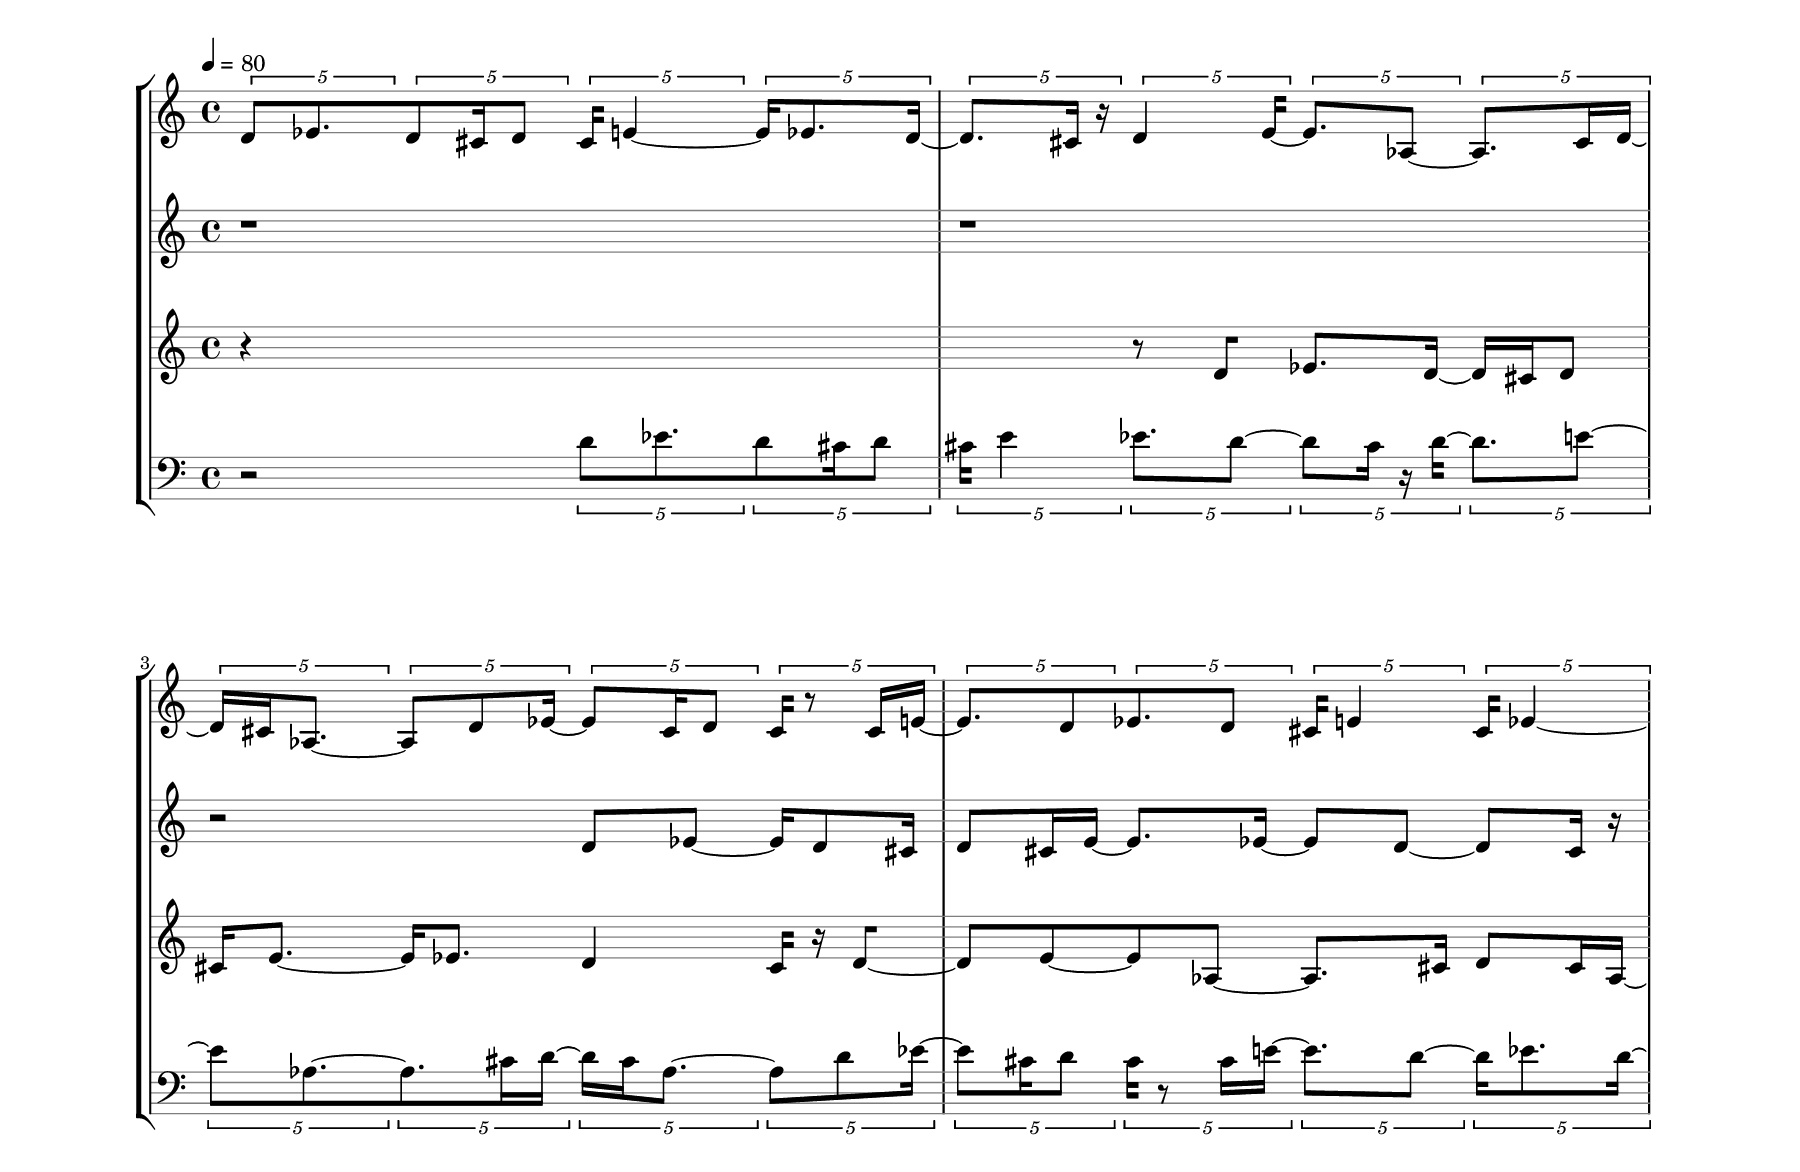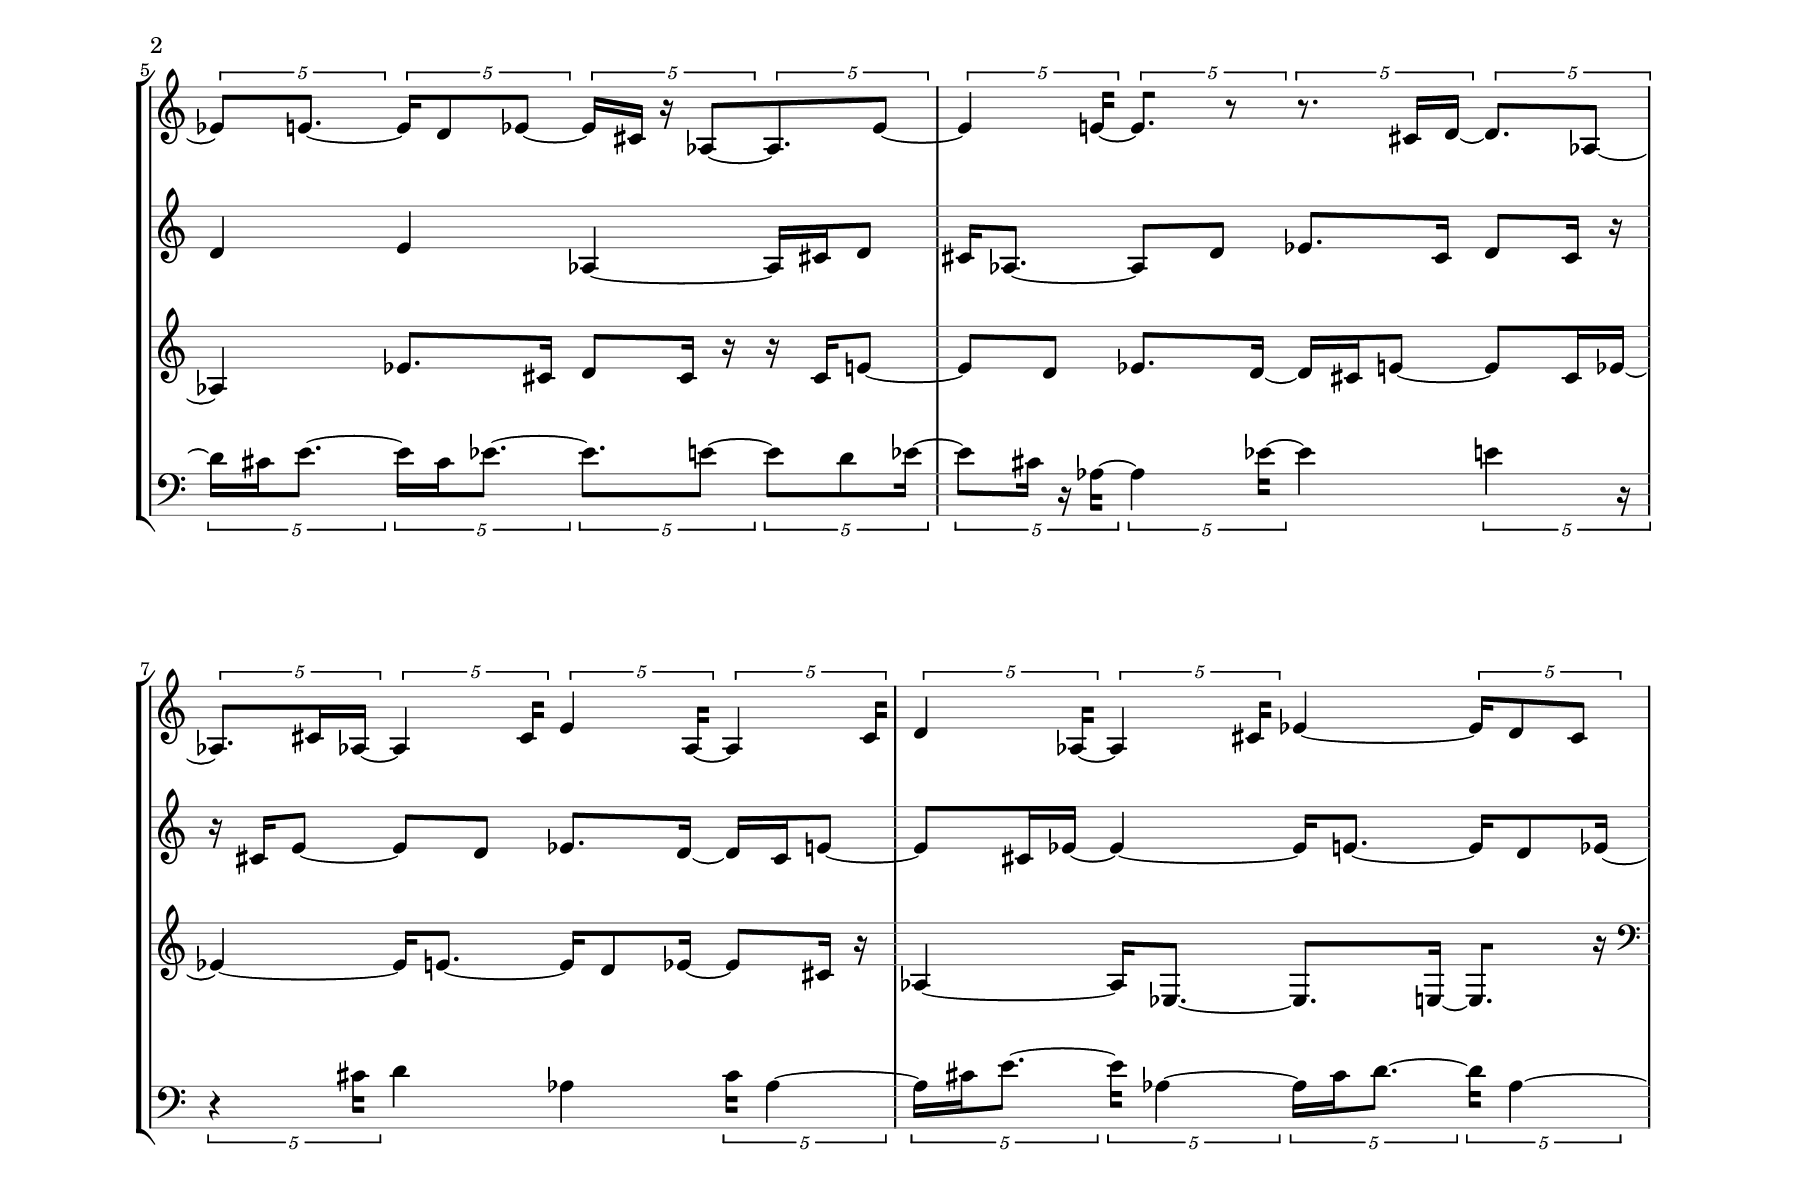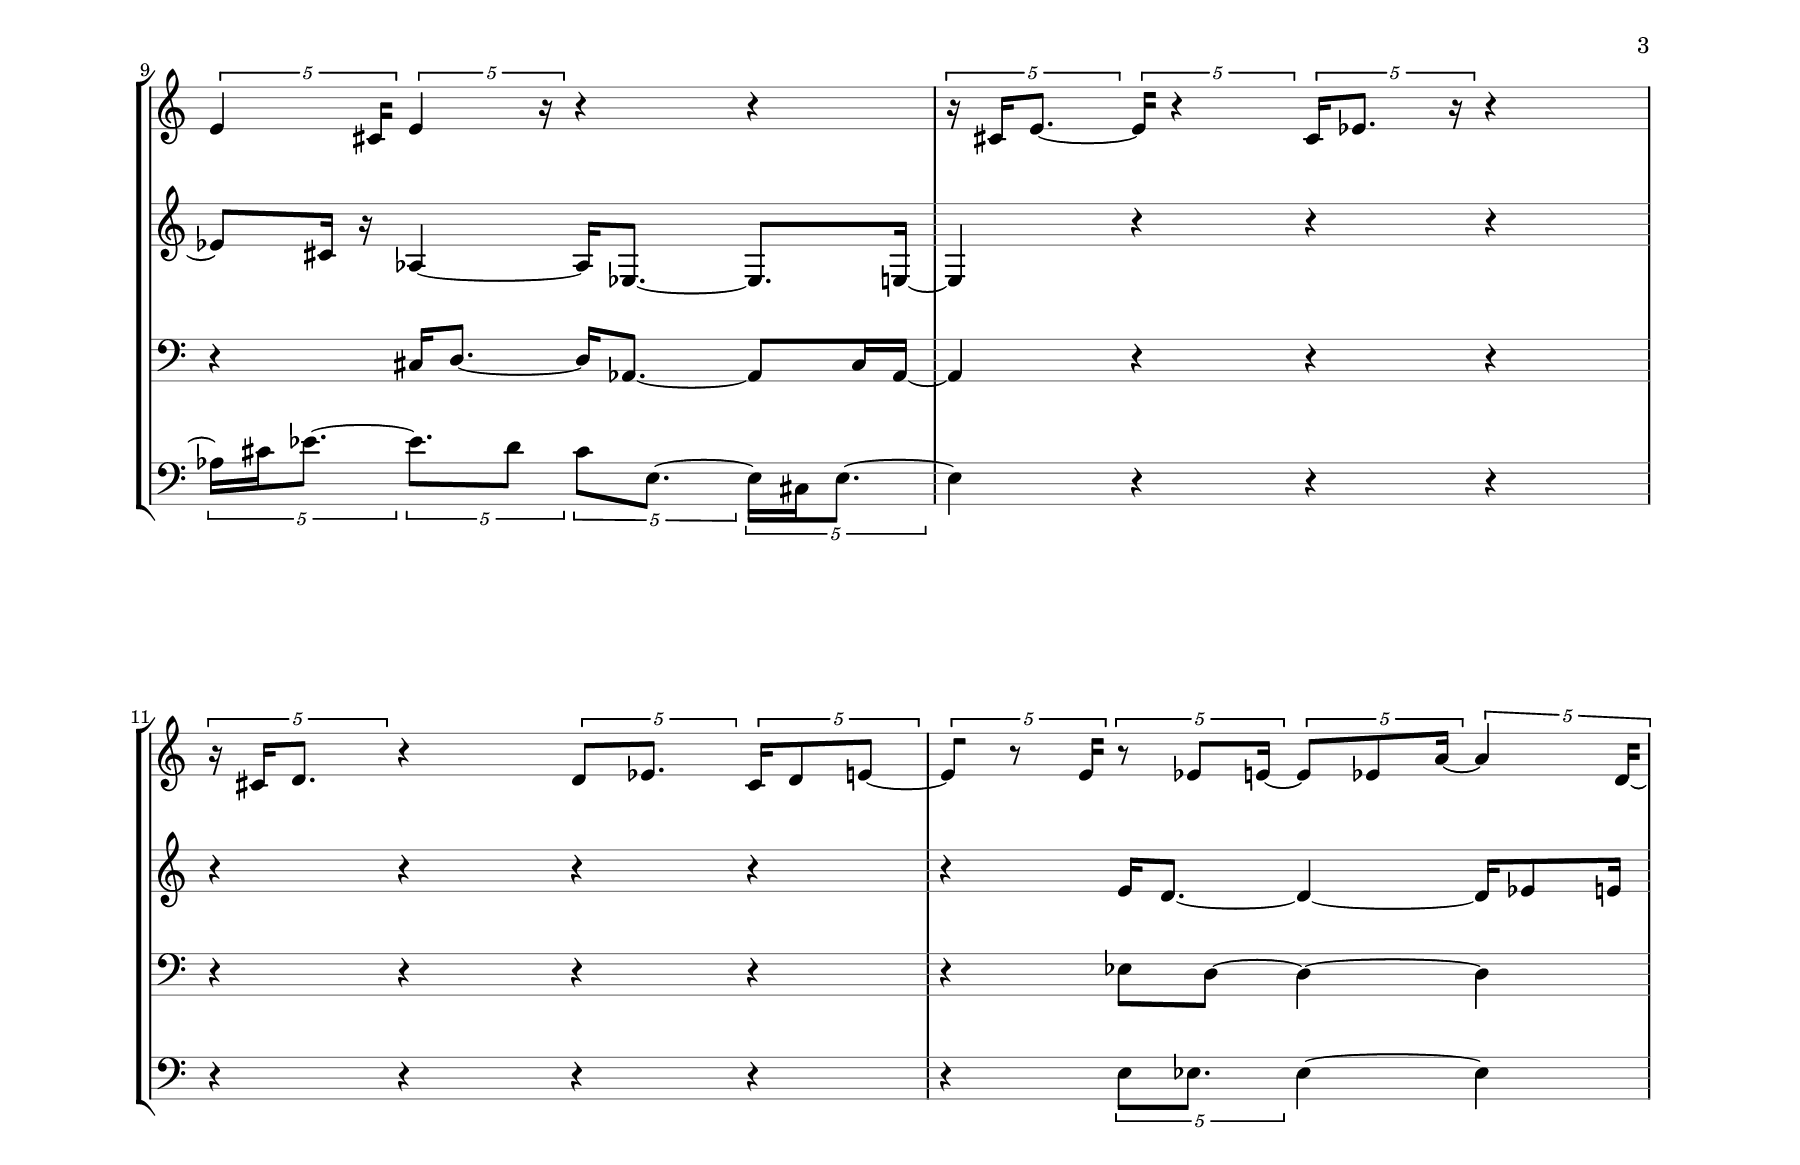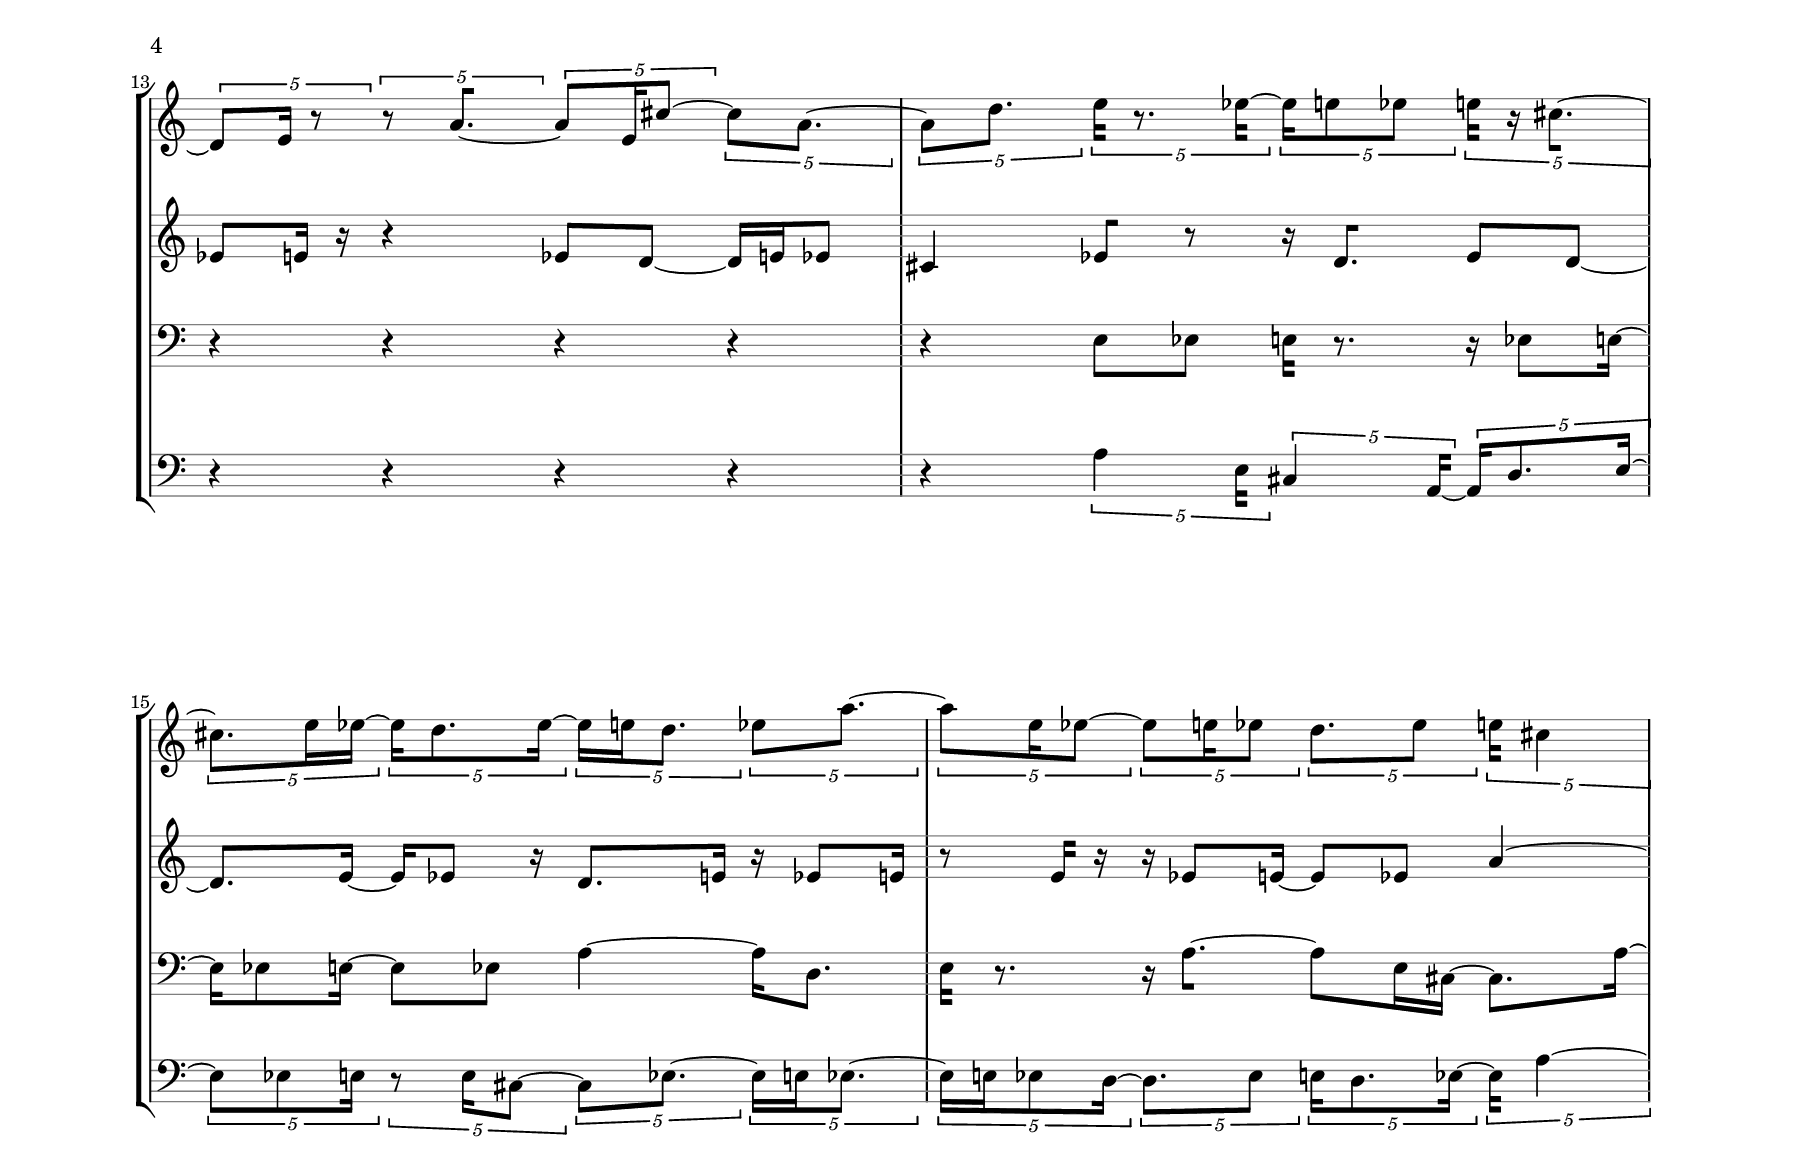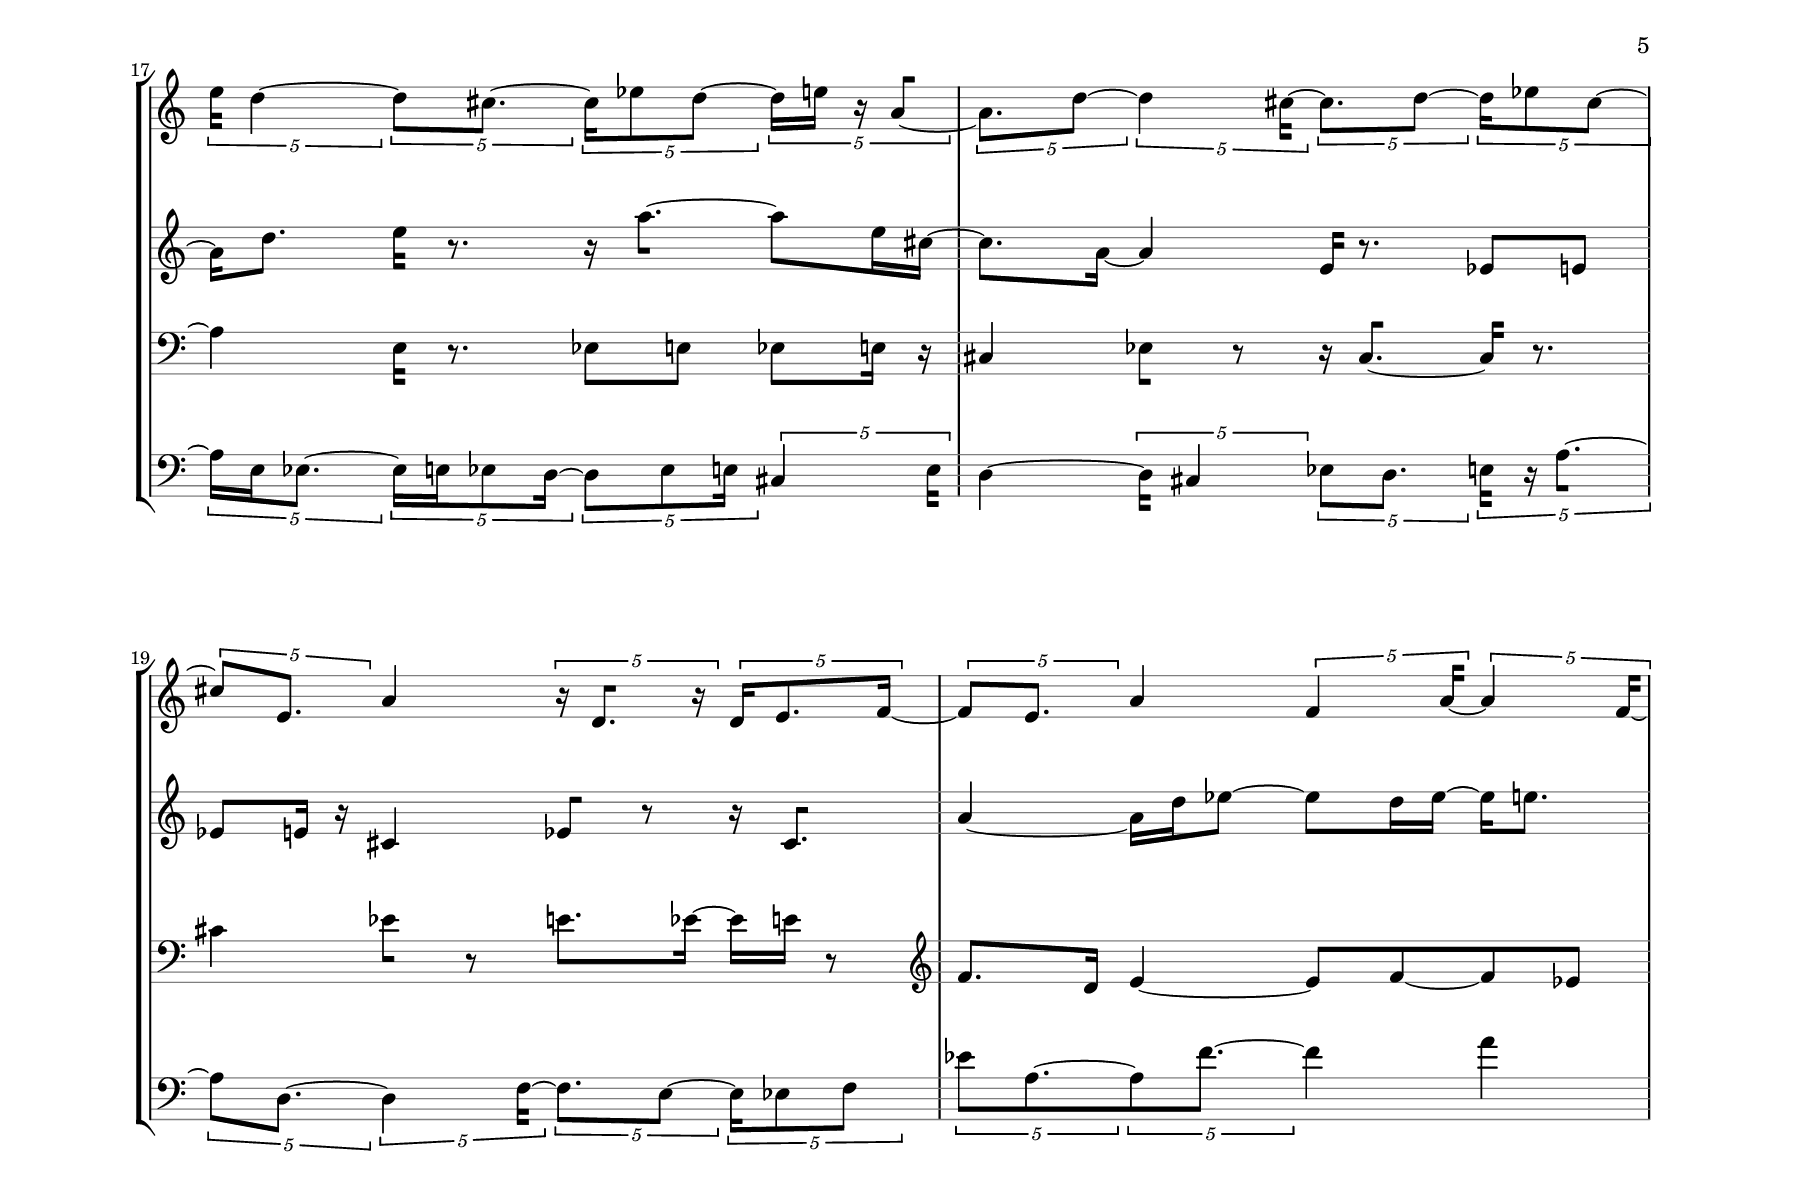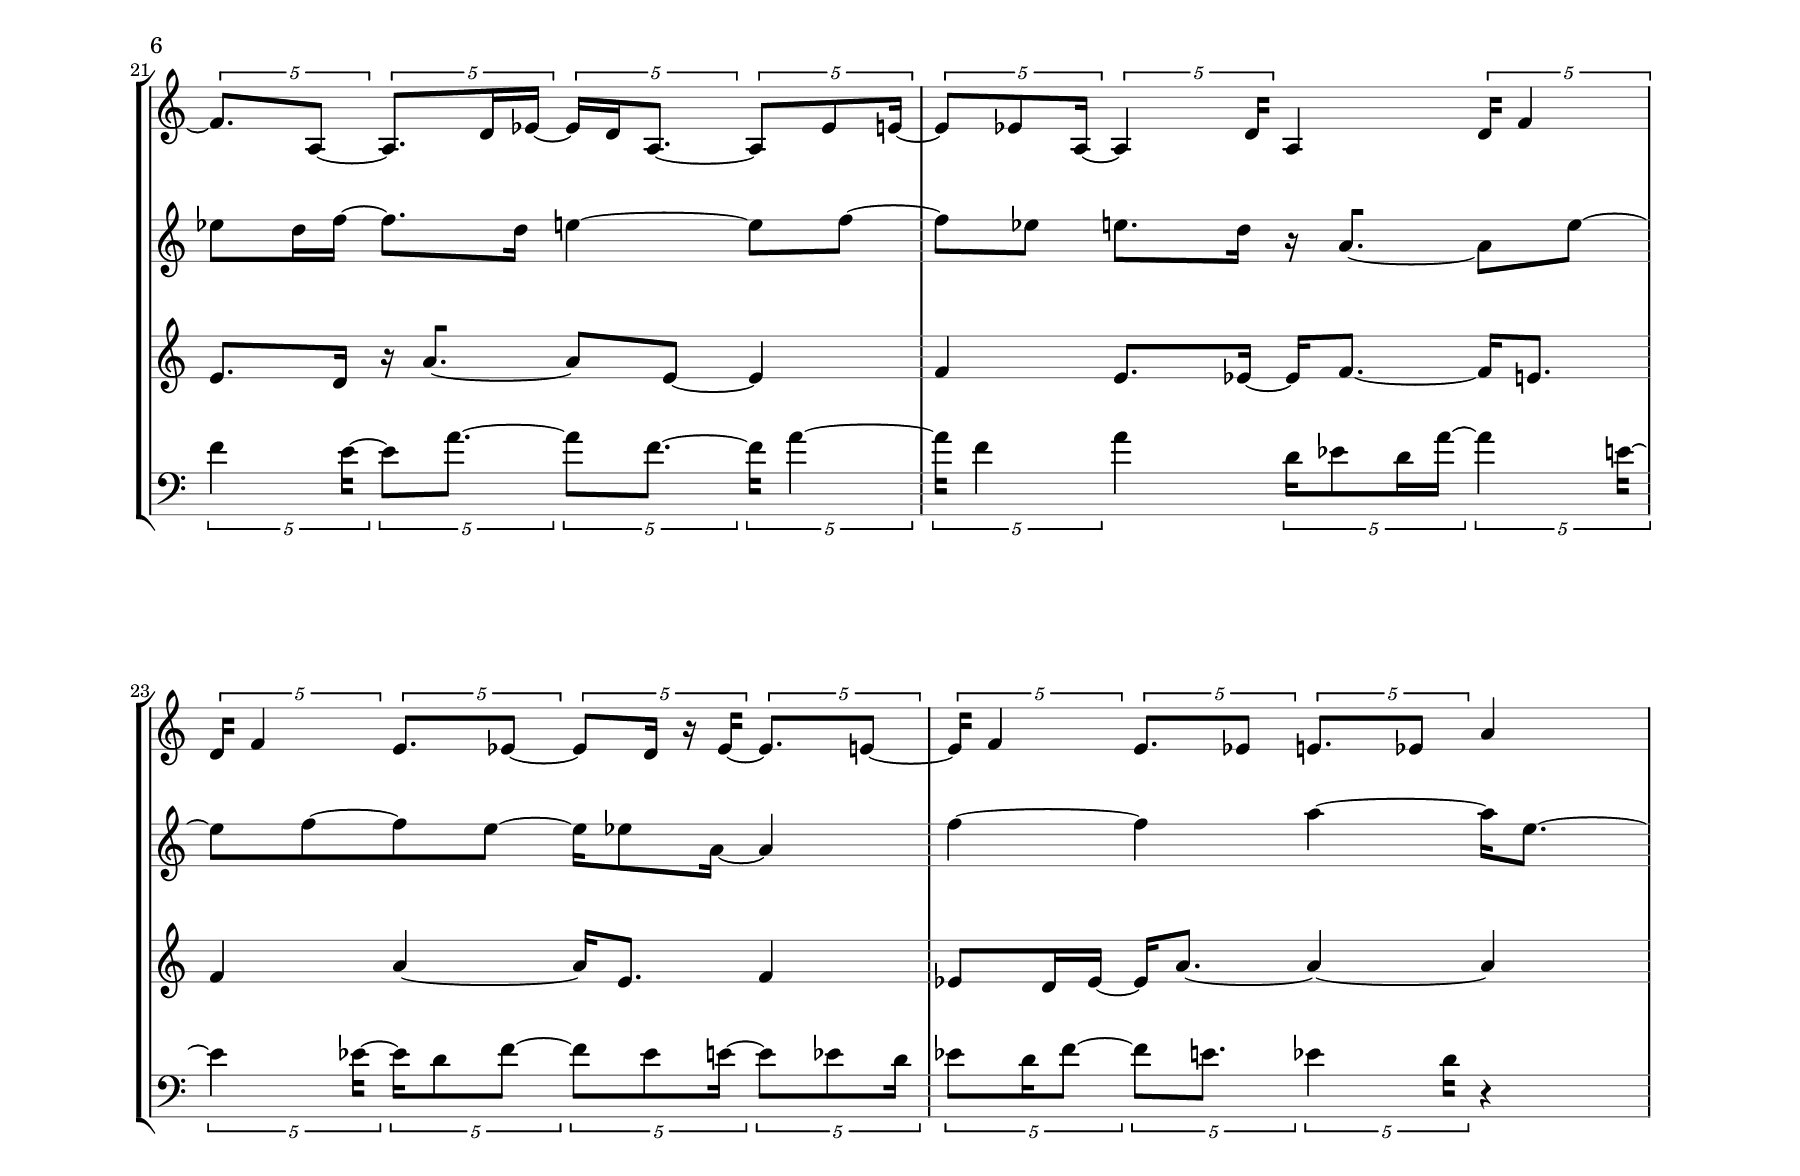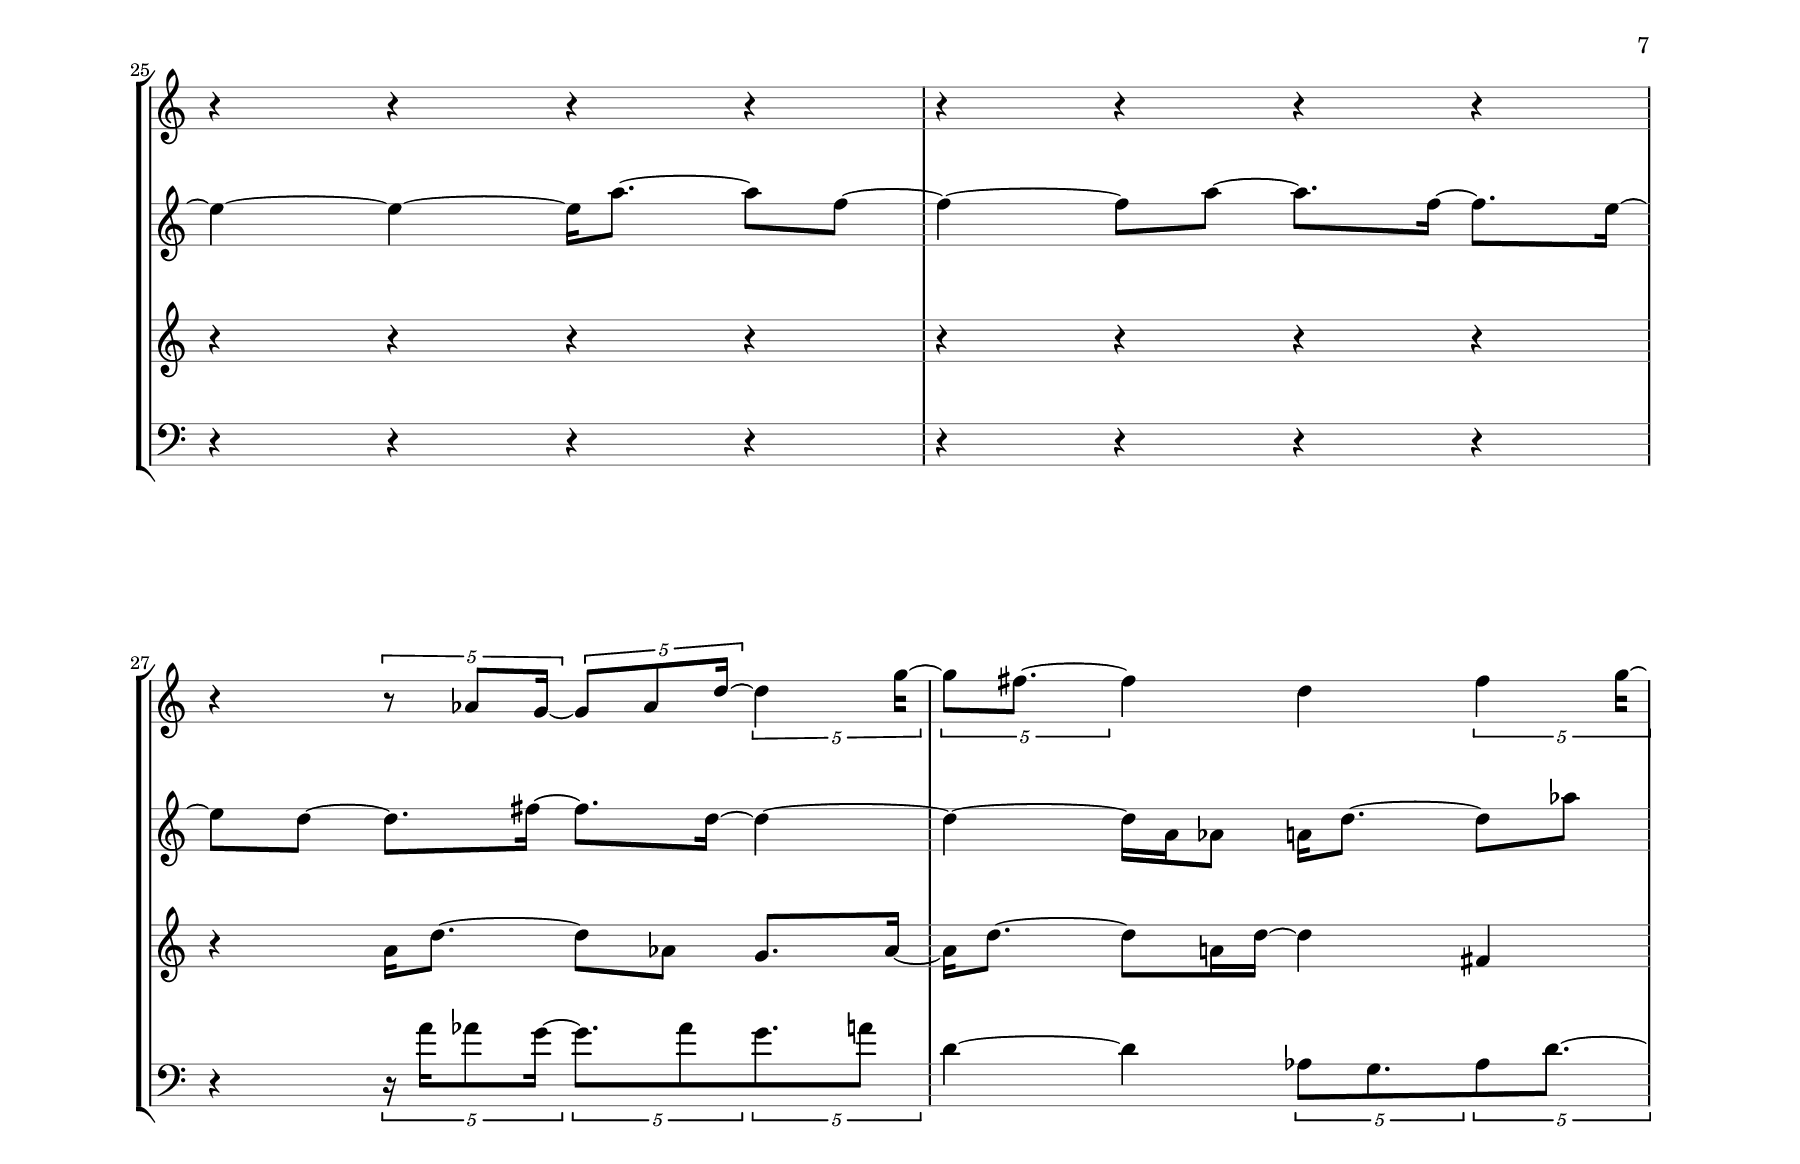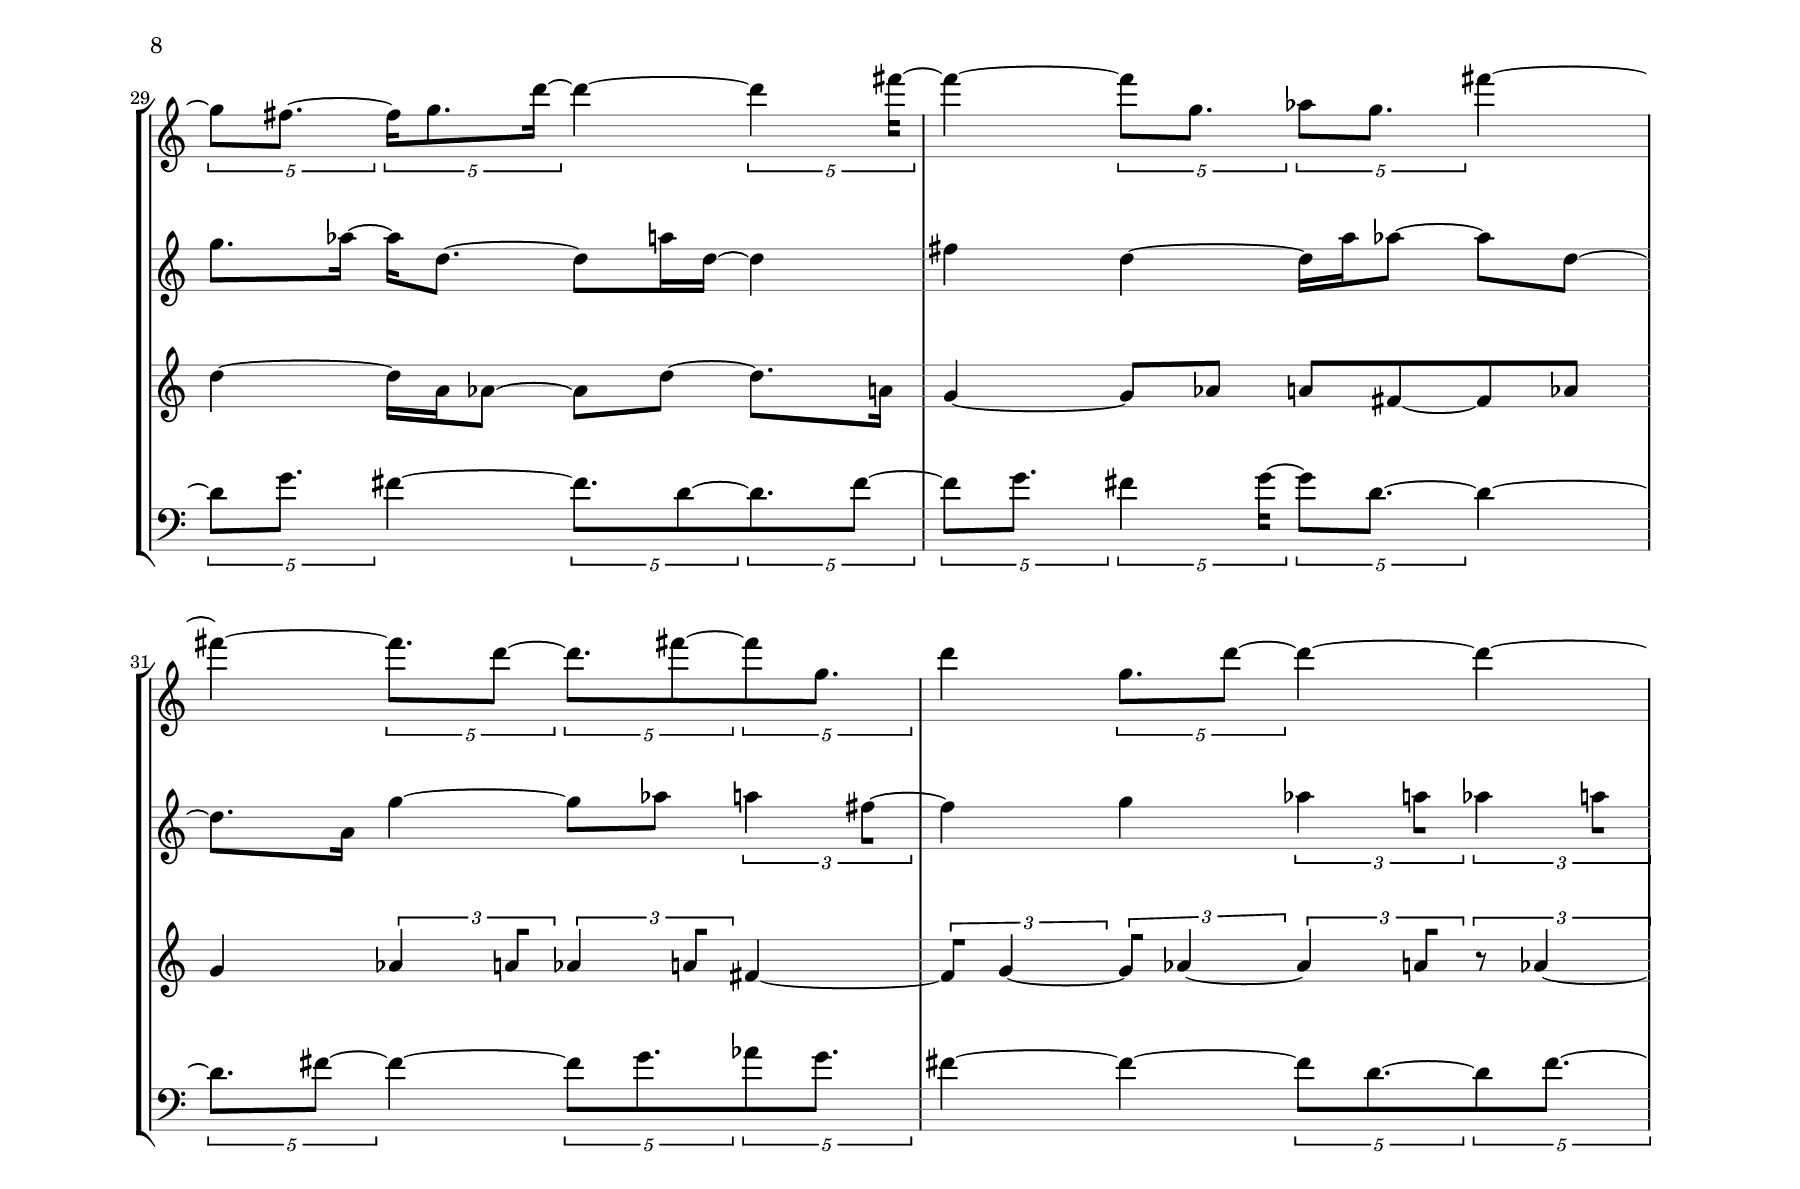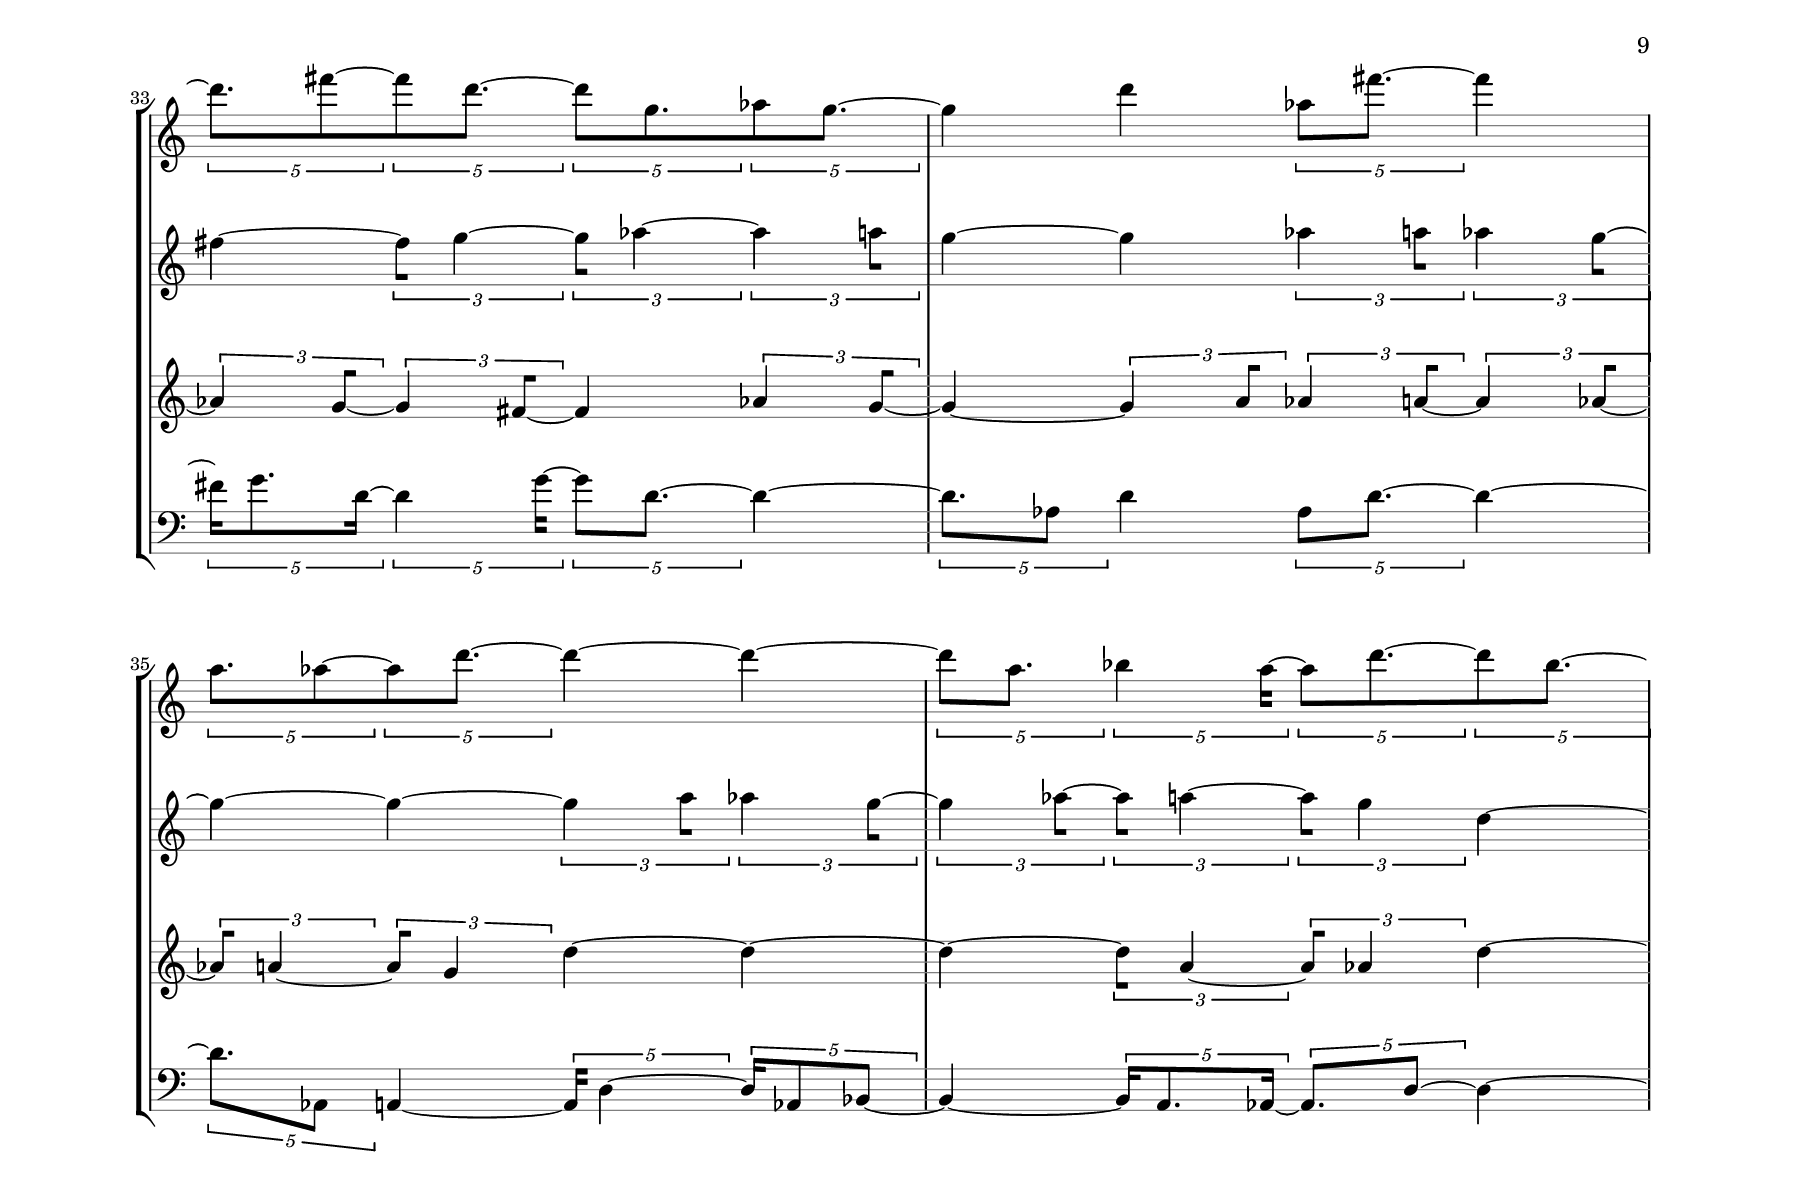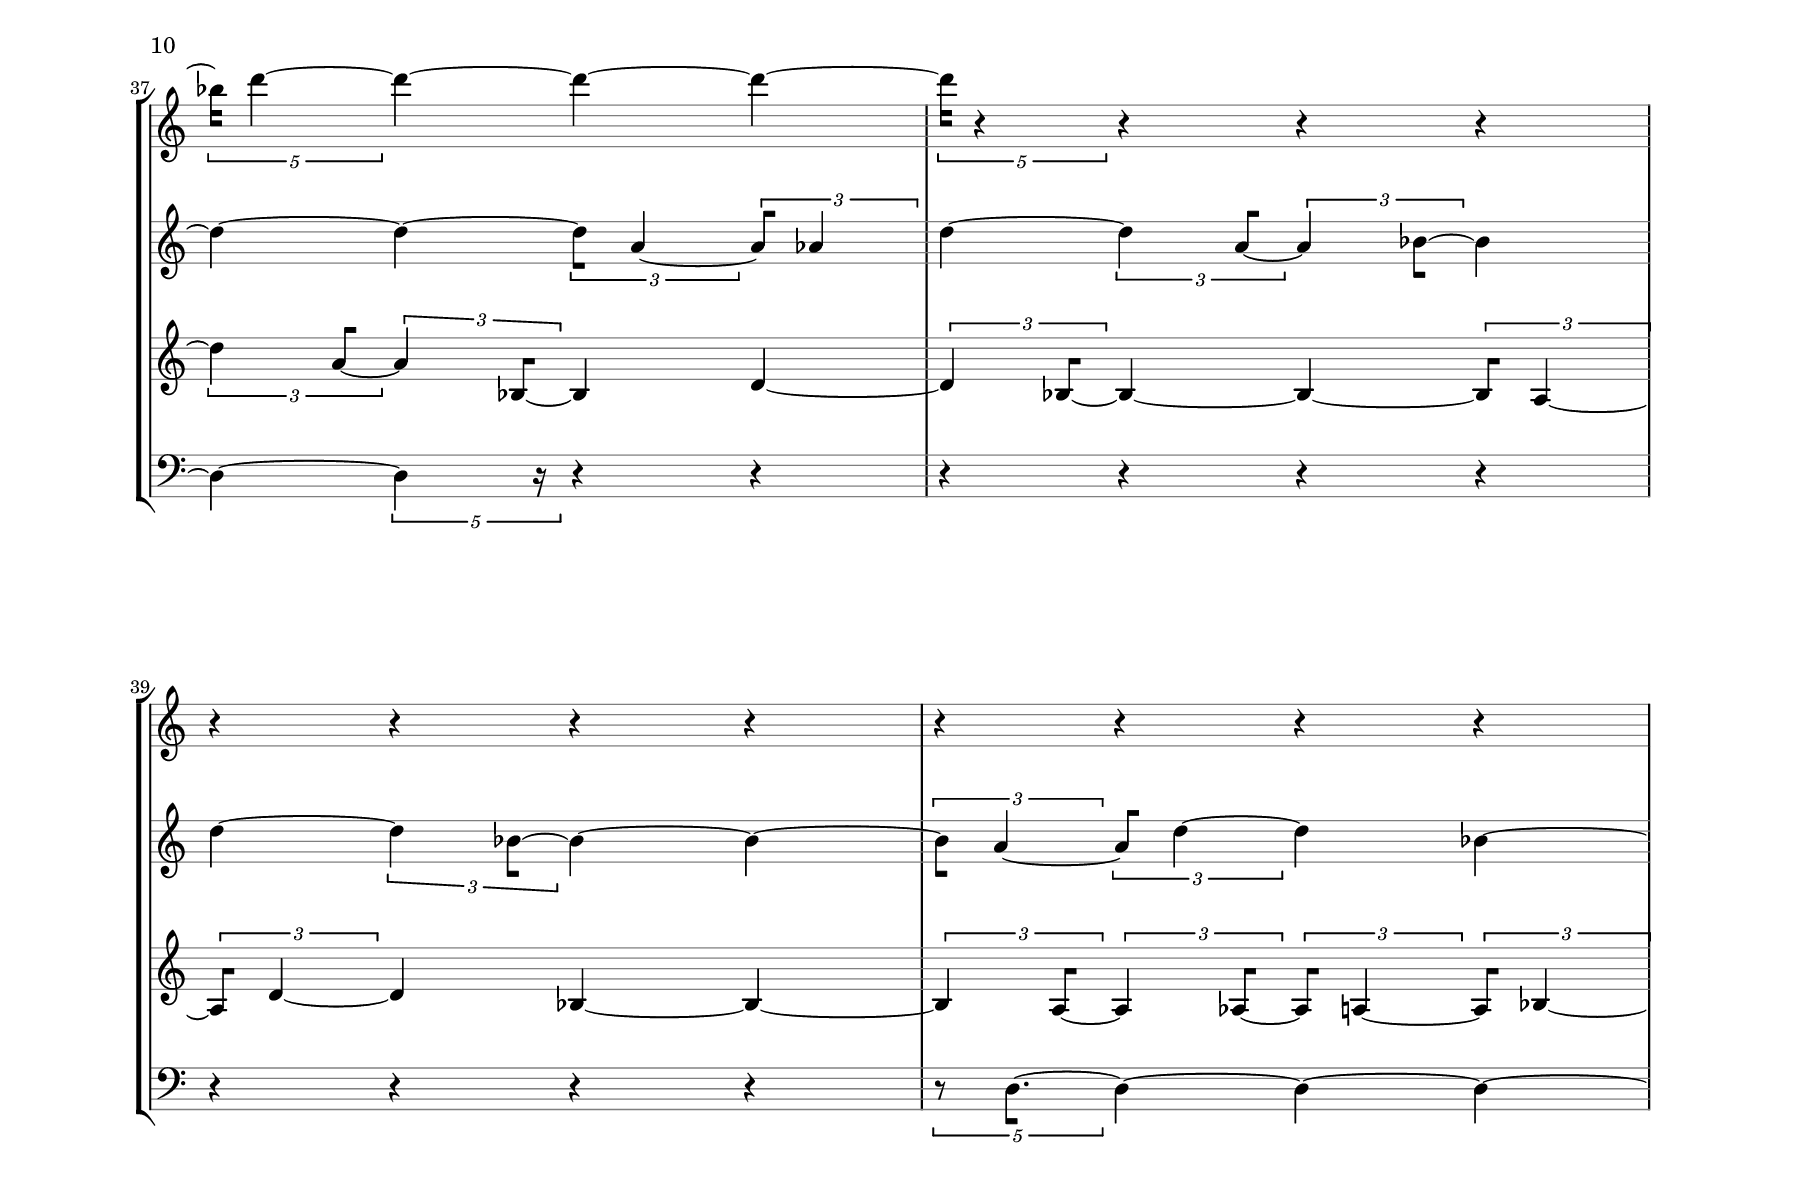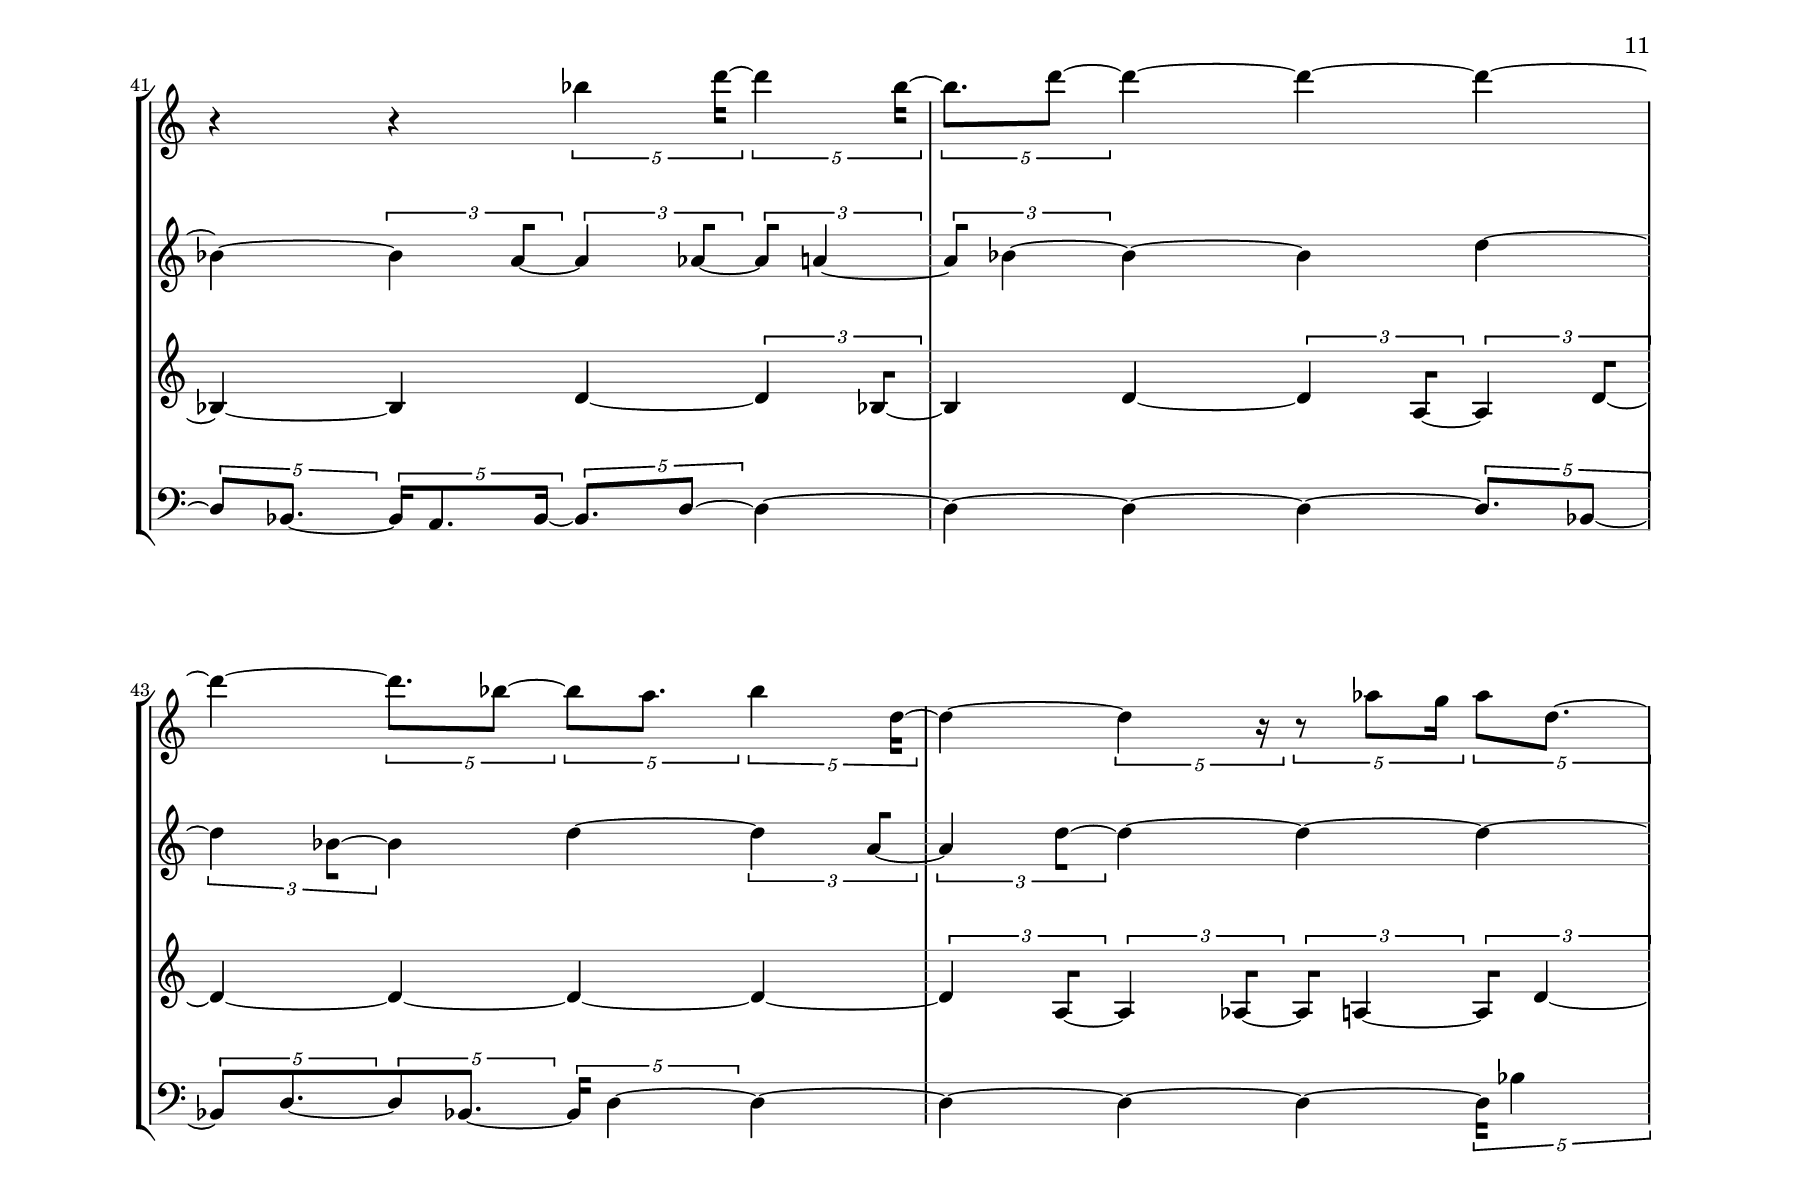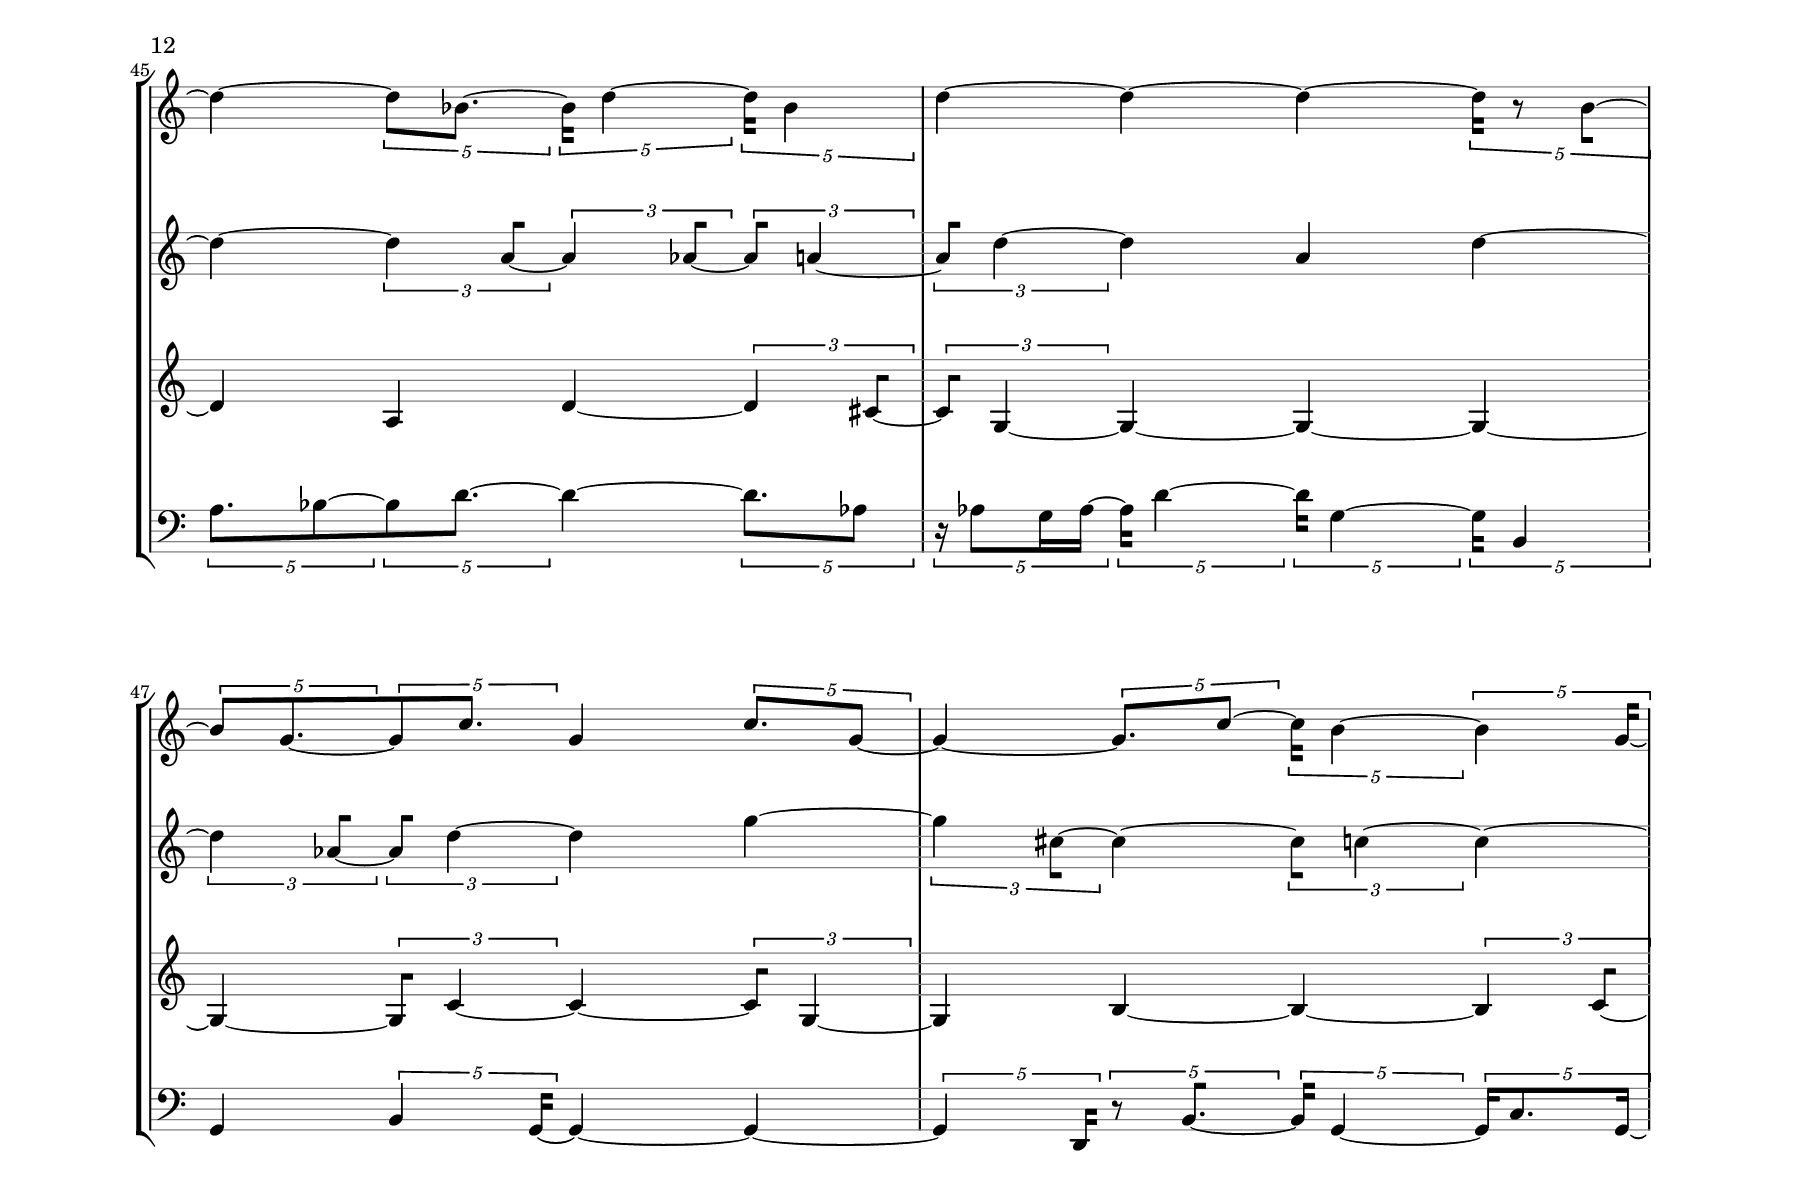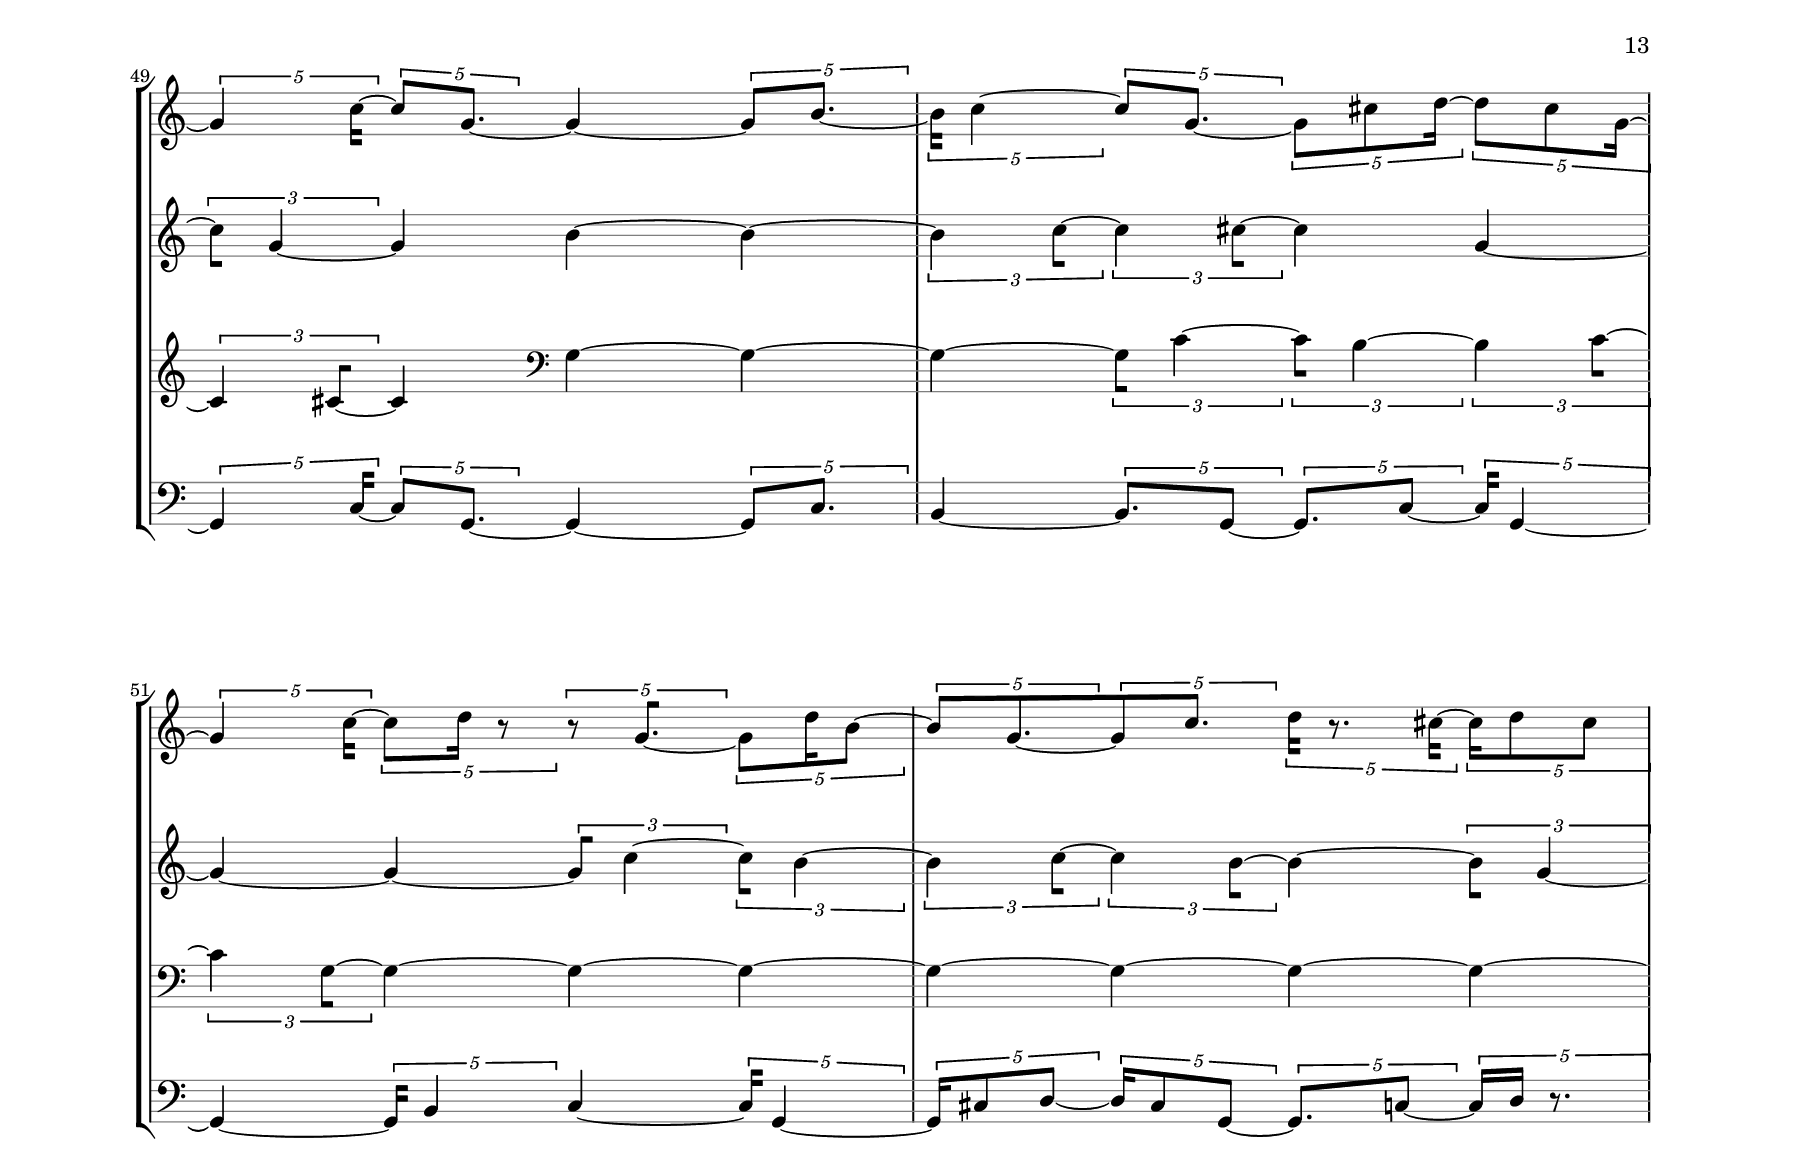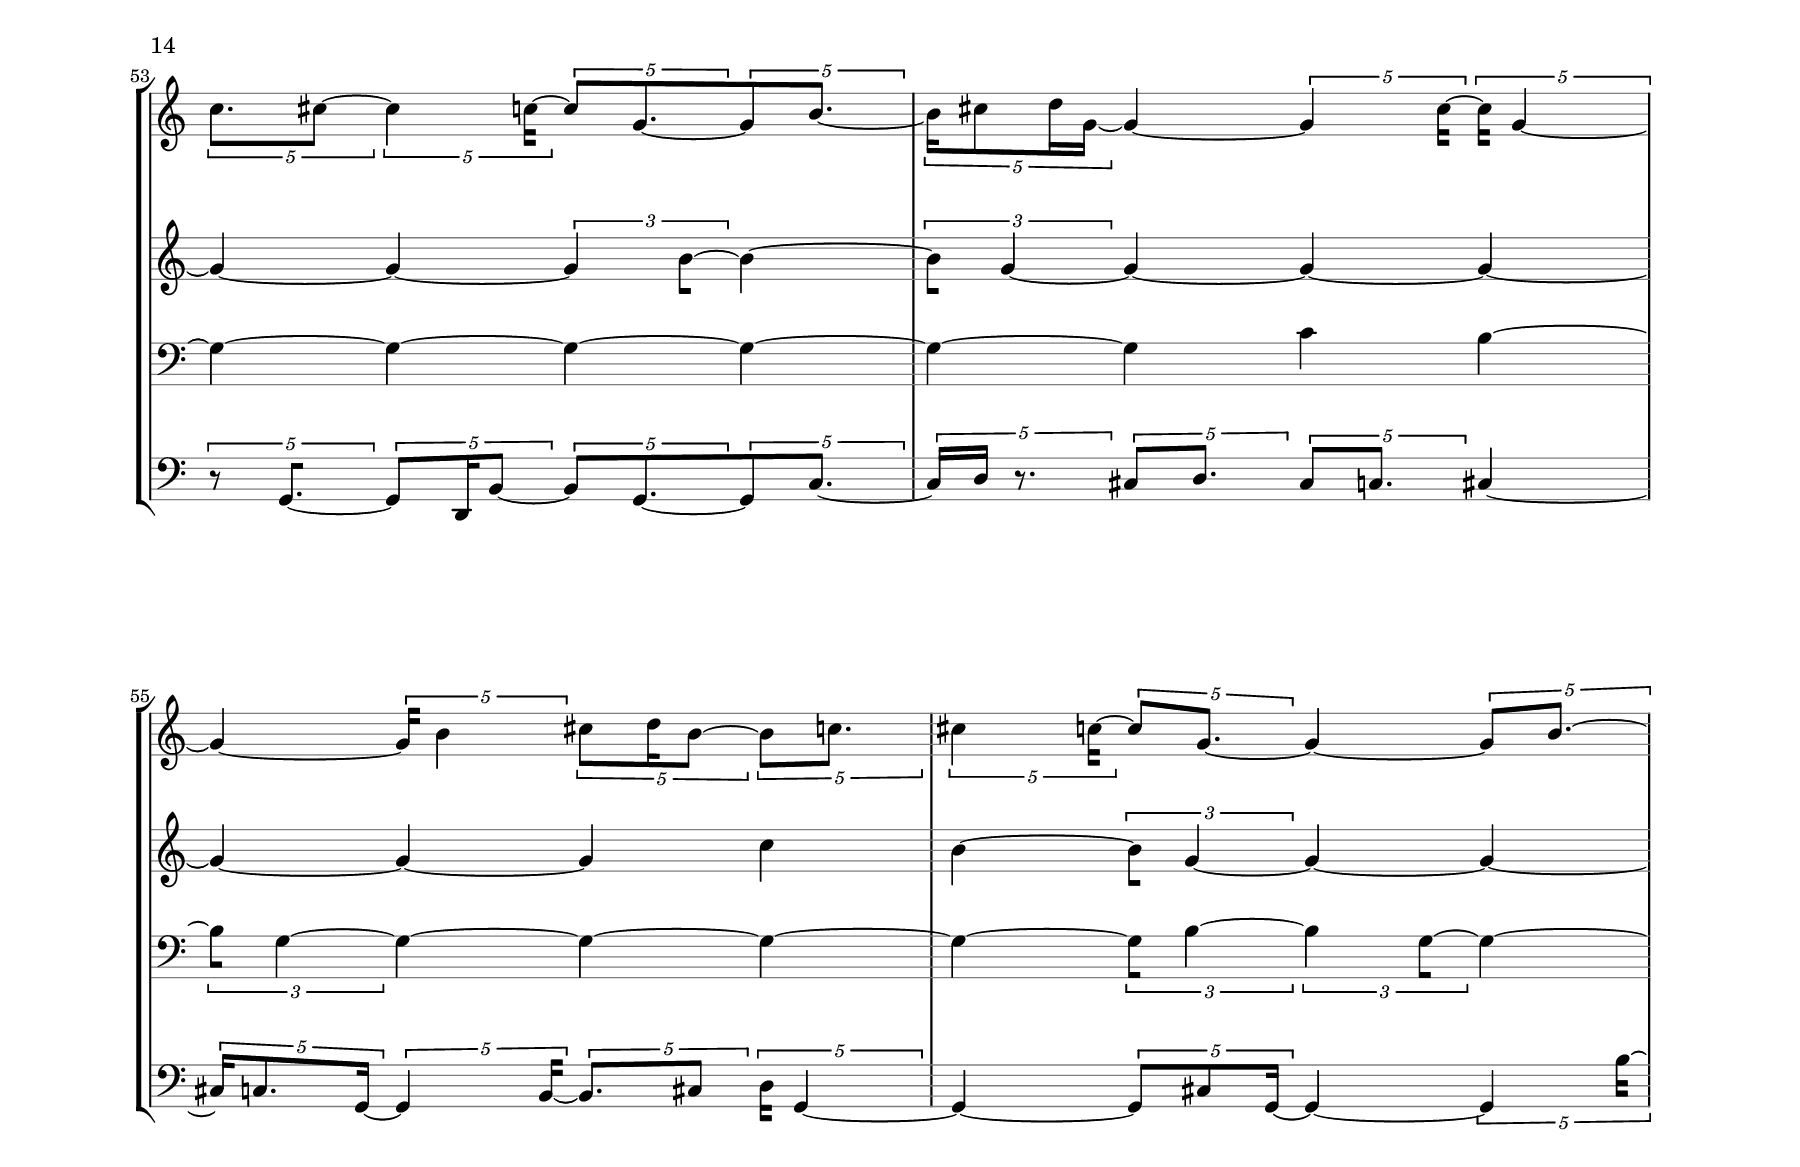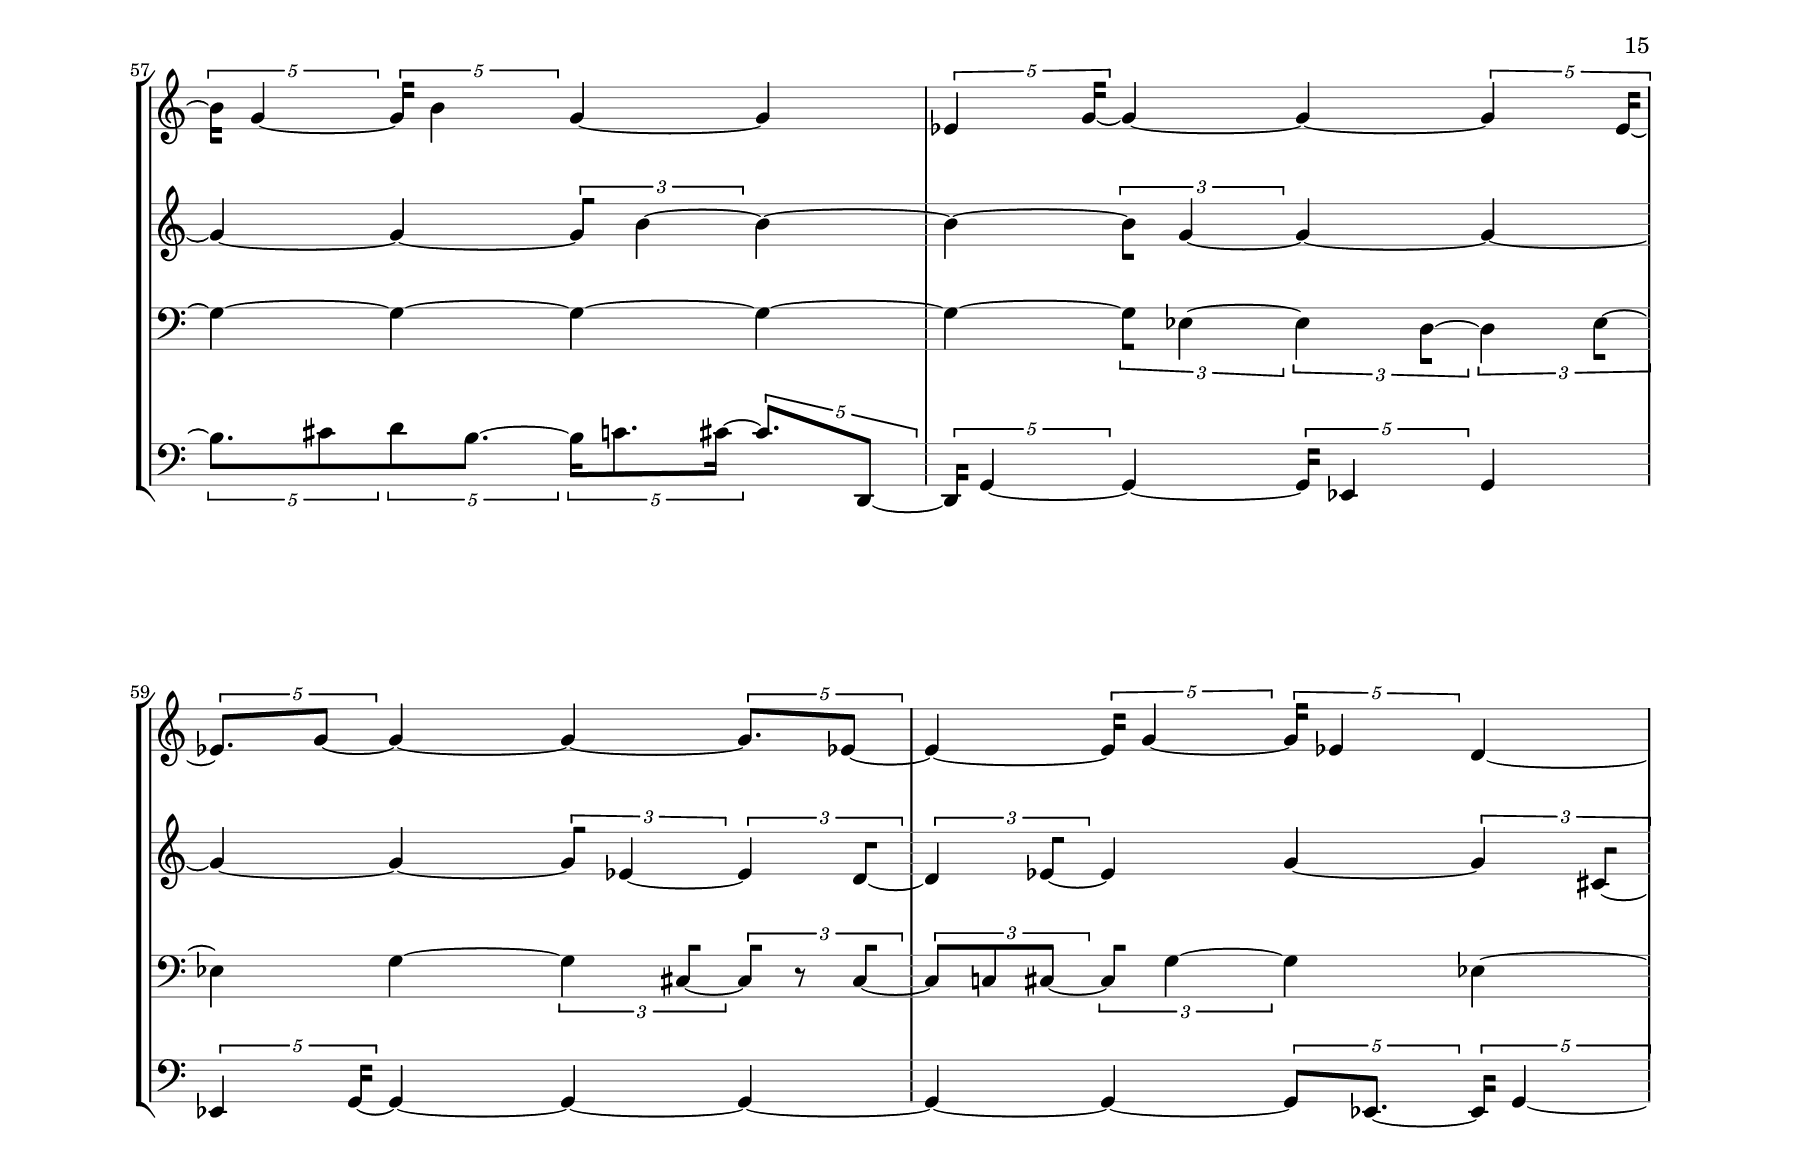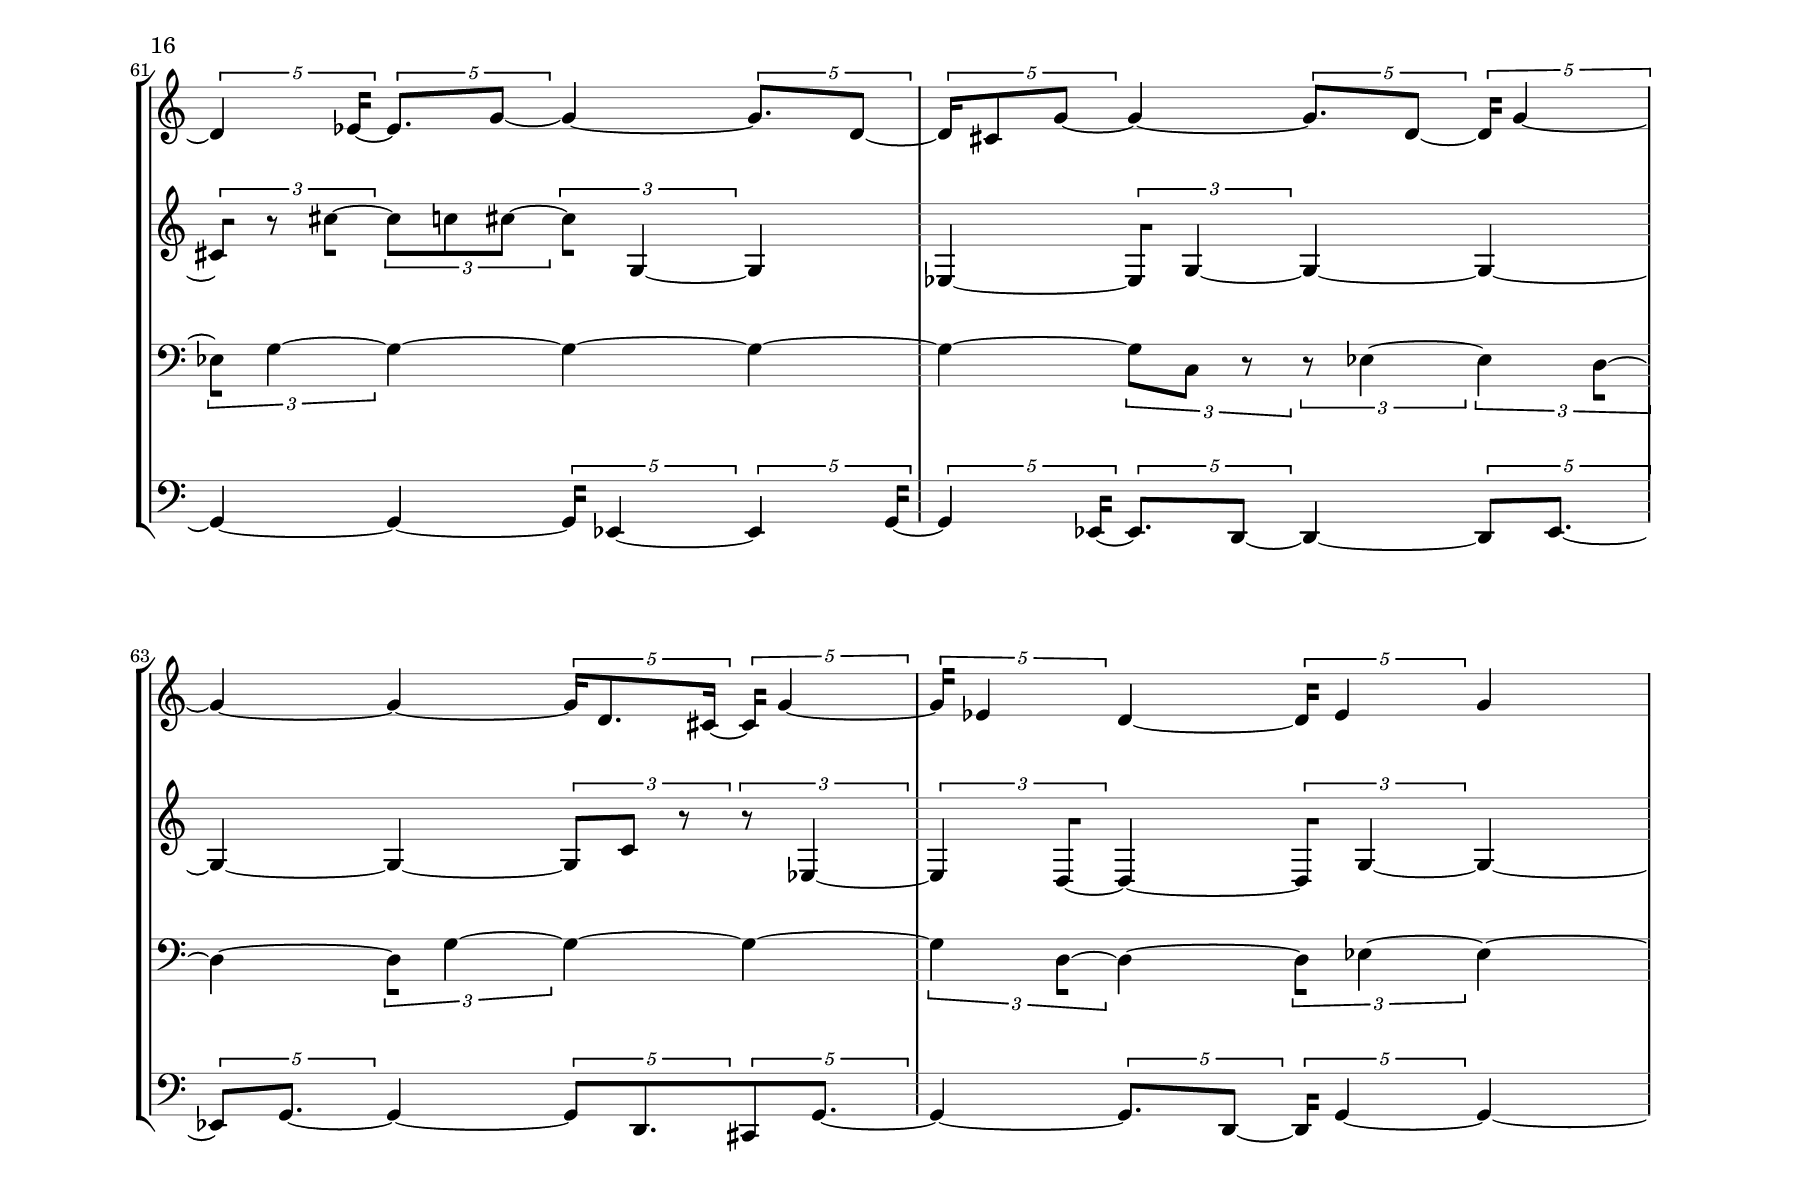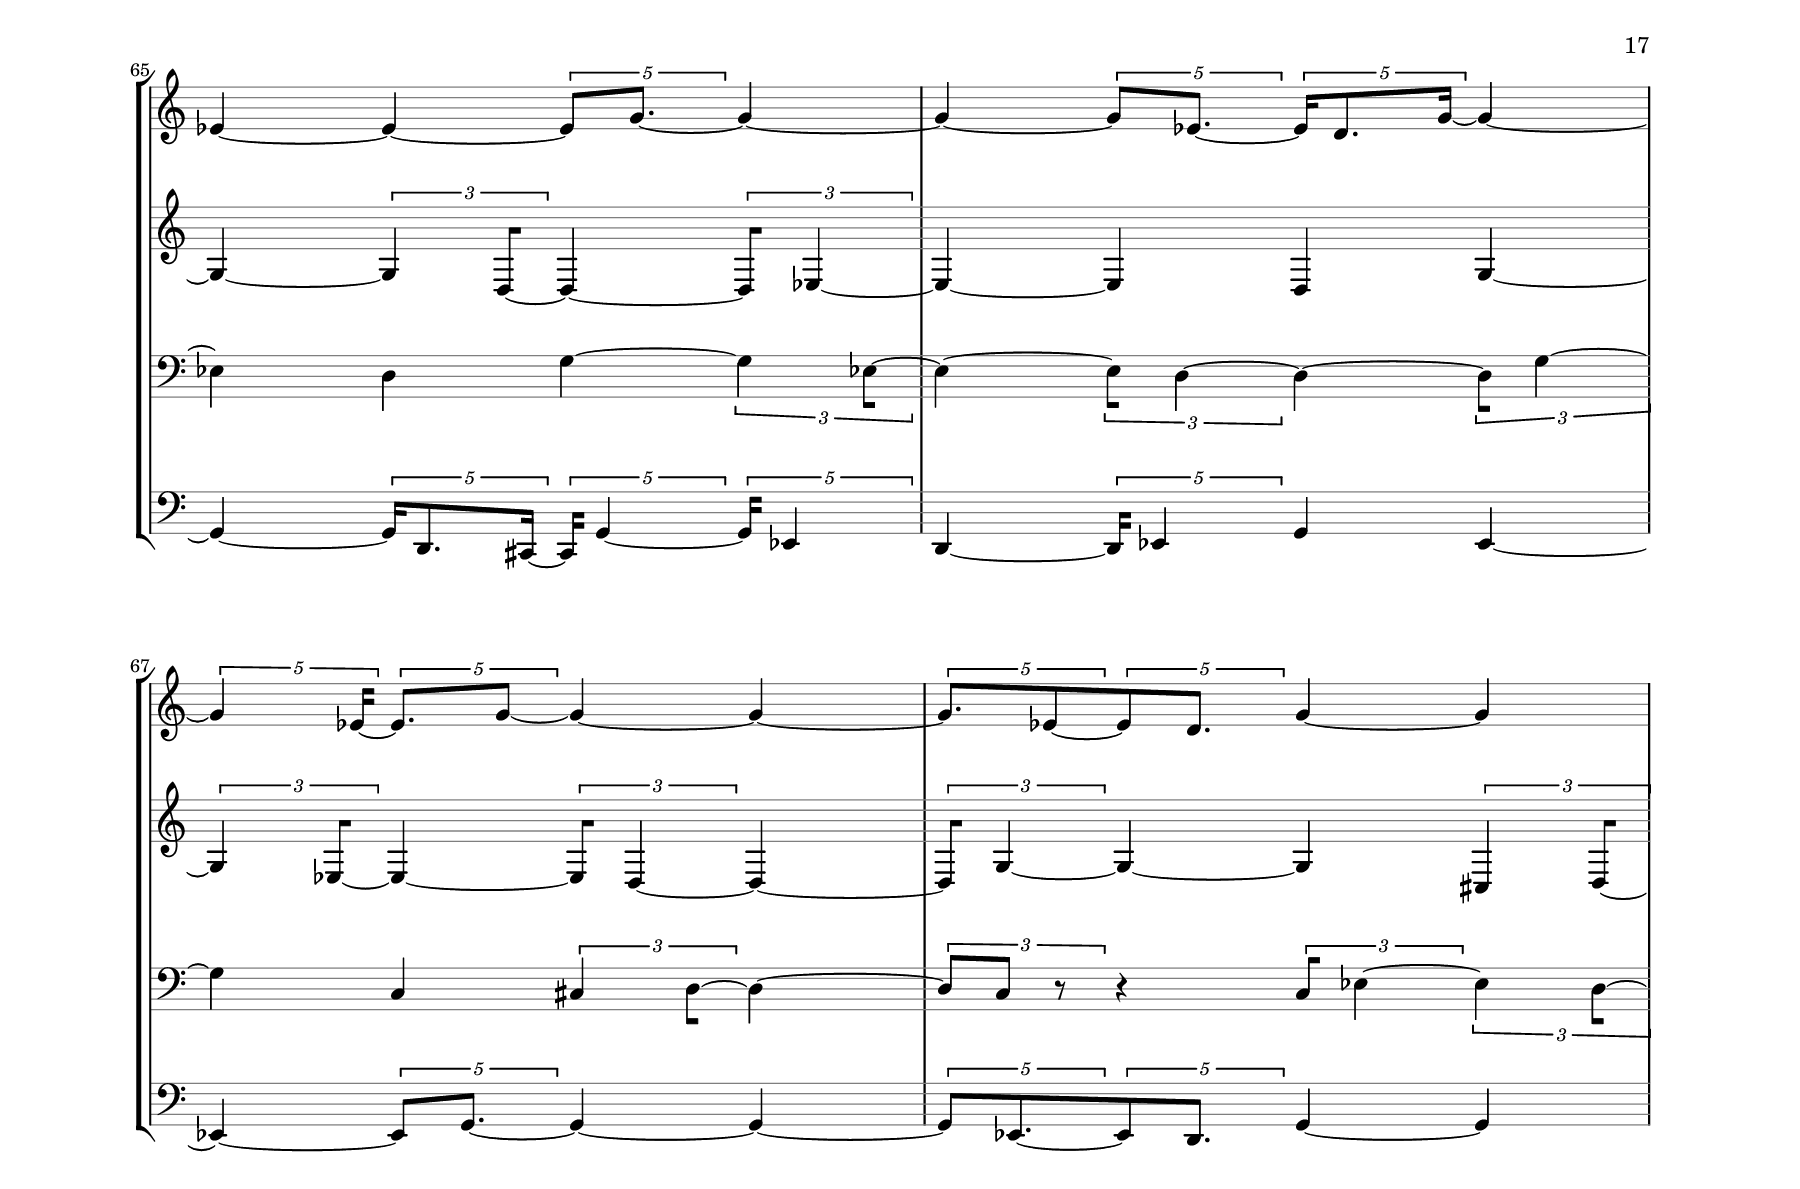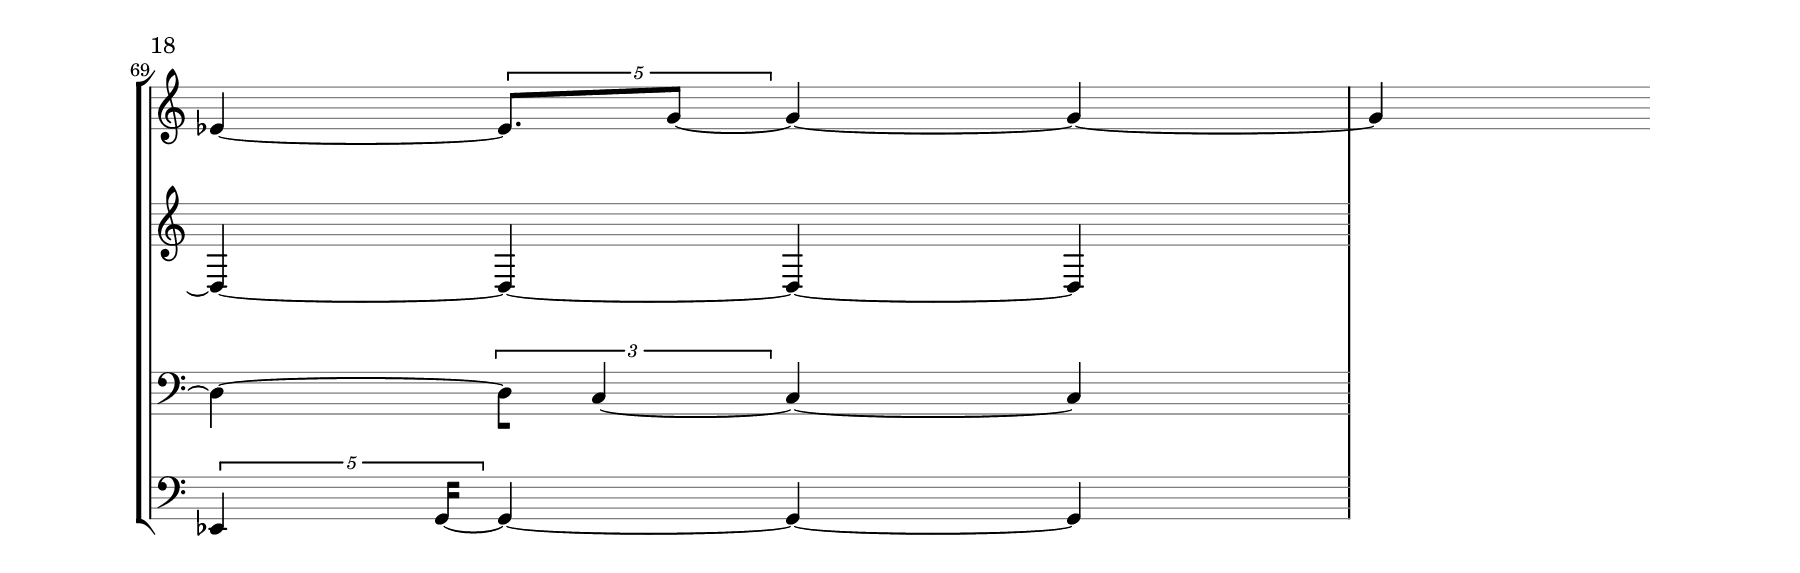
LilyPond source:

\version "2.24.0"
\language "english"

sop = \relative c' {
  % 1
  % \accidentalStyle neo-modern-cautionary
  \tempo 4 = 80
  \tuplet 5/4 { d8 ef8. }
  \tuplet 5/4 { d8 cs16 d8 }
  \tuplet 5/4 { cs16 e4 ~ }
  \tuplet 5/4 { e16 ef8. d16 ~ }
  | % 2
  \tuplet 5/4 { d8. cs16 r16 }
  \tuplet 5/4 { d4 e16 ~ }
  \tuplet 5/4 { e8. af,8 ~ }
  \tuplet 5/4 { af8. cs16 d16 ~ }
  | % 3
  \tuplet 5/4 { d16 cs16 af8. ~ }
  \tuplet 5/4 { af8 d8 ef16 ~ }
  \tuplet 5/4 { ef8 cs16 d8 }
  \tuplet 5/4 { cs16 r8 cs16 e16 ~ }
  | % 4
  \tuplet 5/4 { e8. d8 }
  \tuplet 5/4 { ef8. d8 }
  \tuplet 5/4 { cs16 e4 }
  \tuplet 5/4 { cs16 ef4 ~ }
  | % 5
  \tuplet 5/4 { ef8 e8. ~ }
  \tuplet 5/4 { e16 d8 ef8 ~ }
  \tuplet 5/4 { ef16 cs16 r16 af8 ~ }
  \tuplet 5/4 { af8. ef'8 ~ }
  | % 6
  \tuplet 5/4 { ef4 e16 ~ }
  \tuplet 5/4 { e8. r8 }
  \tuplet 5/4 { r8. cs16 d16 ~ }
  \tuplet 5/4 { d8. af8 ~ }
  | % 7
  \tuplet 5/4 { af8. cs16 af16 ~ }
  \tuplet 5/4 { af4 cs16 }
  \tuplet 5/4 { e4 af,16 ~ }
  \tuplet 5/4 { af4 cs16 }
  | % 8
  \tuplet 5/4 { d4 af16 ~ }
  \tuplet 5/4 { af4 cs16 }
  ef4 ~
  \tuplet 5/4 { ef16 d8 cs8 }
  | % 9
  \tuplet 5/4 { e4 cs16 }
  \tuplet 5/4 { e4 r16 }
  r4
  r4
  | % 10
  \tuplet 5/4 { r16 cs16 e8. ~ }
  \tuplet 5/4 { e16 r4 }
  \tuplet 5/4 { cs16 ef8. r16 }
  r4
  | % 11
  \tuplet 5/4 { r16 cs16 d8. }
  r4
  \tuplet 5/4 { d8 ef8. }
  \tuplet 5/4 { cs16 d8 e8 ~ }
  | % 12
  \tuplet 5/4 { e8 r8 e16 }
  \tuplet 5/4 { r8 ef8 e16 ~ }
  \tuplet 5/4 { e8 ef8 a16 ~ }
  \tuplet 5/4 { a4 d,16 ~ } % MOD
  | % 13
  \tuplet 5/4 { d8 e16 r8 }
  \tuplet 5/4 { r8 a8. ~ }
  \tuplet 5/4 { a8 e16 cs'8 ~ }
  \tuplet 5/4 { cs8 a8. ~ }
  | % 14
  \tuplet 5/4 { a8 d8. }
  \tuplet 5/4 { e16 r8. ef16 ~ }
  \tuplet 5/4 { ef16 e8 ef8 }
  \tuplet 5/4 { e16 r16 cs8. ~ }
  | % 15
  \tuplet 5/4 { cs8. e16 ef16 ~ }
  \tuplet 5/4 { ef16 d8. ef16 ~ }
  \tuplet 5/4 { ef16 e16 d8. }
  \tuplet 5/4 { ef8 a8. ~ }
  | % 21
  \tuplet 5/4 { a8 e16 ef8 ~ }
  \tuplet 5/4 { ef8 e16 ef8 }
  \tuplet 5/4 { d8. ef8 }
  \tuplet 5/4 { e16 cs4 }
  | % 22
  \tuplet 5/4 { e16 d4 ~ }
  \tuplet 5/4 { d8 cs8. ~ }
  \tuplet 5/4 { cs16 ef8 d8 ~ }
  \tuplet 5/4 { d16 e16 r16 a,8 ~ }
  | % 23
  \tuplet 5/4 { a8. d8 ~ }
  \tuplet 5/4 { d4 cs16 ~ }
  \tuplet 5/4 { cs8. d8 ~ }
  \tuplet 5/4 { d16 ef8 cs8 ~ }
  | % 24
  \tuplet 5/4 { cs8[ e,8.] } % MOD
  a4
  \tuplet 5/4 { r16 d,8. r16 }
  \tuplet 5/4 { d16 e8. f16 ~ }
  | % 20
  \tuplet 5/4 { f8 e8. }
  a4
  \tuplet 5/4 { f4 a16 ~ }
  \tuplet 5/4 { a4 f16 ~ }
  | % 29
  \tuplet 5/4 { f8. a,8 ~ }
  \tuplet 5/4 { a8. d16 ef16 ~ }
  \tuplet 5/4 { ef16 d16 a8. ~ }
  \tuplet 5/4 { a8 ef'8 e16 ~ }
  | % 30
  \tuplet 5/4 { e8 ef8 a,16 ~ }
  \tuplet 5/4 { a4 d16 }
  a4
  \tuplet 5/4 { d16 f4 }
  | % 31
  \tuplet 5/4 { d16 f4 }
  \tuplet 5/4 { e8. ef8 ~ }
  \tuplet 5/4 { ef8 d16 r16 ef16 ~ }
  \tuplet 5/4 { ef8. e8 ~ }
  | % 34
  \tuplet 5/4 { e16 f4 }
  \tuplet 5/4 { e8. ef8 }
  \tuplet 5/4 { e8. ef8 }
  a4
  | % 35
  r4
  r4
  r4
  r4
  | % 36
  r4
  r4
  r4
  r4
  | % 37
  r4
  \tuplet 5/4 { r8 af8 g16 ~ }
  \tuplet 5/4 { g8 af8 d16 ~ }
  \tuplet 5/4 { d4 g16 ~ }
  | % 38
  \tuplet 5/4 { g8 fs8. ~ }
  fs4
  d4
  \tuplet 5/4 { fs4 g16 ~ }
  | % 39
  \tuplet 5/4 { g8 fs8. ~ }
  \tuplet 5/4 { fs16 g8. d'16 ~ }
  d4 ~
  \tuplet 5/4 { d4 fs16 ~ }
  | % 40
  fs4 ~
  \tuplet 5/4 { fs8 g,8. }
  \tuplet 5/4 { af8 g8. }
  fs'4 ~
  | % 41
  fs4 ~
  \tuplet 5/4 { fs8. d8 ~ }
  \tuplet 5/4 { d8. fs8 ~ }
  \tuplet 5/4 { fs8 g,8. }
  | % 42
  d'4
  \tuplet 5/4 { g,8. d'8 ~ }
  d4 ~
  d4 ~
  | % 43
  \tuplet 5/4 { d8. fs8 ~ }
  \tuplet 5/4 { fs8 d8. ~ }
  \tuplet 5/4 { d8 g,8. }
  \tuplet 5/4 { af8 g8. ~ }
  | %34
  g4
  d'4
  \tuplet 5/4 { af8 fs'8. ~ } % MOD
  fs4
  | % 47
  \tuplet 5/4 { a,8. af8 ~ }
  \tuplet 5/4 { af8 d8. ~ }
  d4 ~
  d4 ~
  | % 48
  \tuplet 5/4 { d8 a8. }
  \tuplet 5/4 { bf4 a16 ~ }
  \tuplet 5/4 { a8 d8. ~ }
  \tuplet 5/4 { d8 bf8. ~ }
  | % 49
  \tuplet 5/4 { bf16 d4 ~ }
  d4 ~
  d4 ~
  d4 ~
  | % 50
  \tuplet 5/4 { d16 r4 }
  r4
  r4
  r4
  | % 51
  r4
  r4
  r4
  r4
  | % 52
  r4
  r4
  r4
  r4
  | % 53
  r4
  r4
  \tuplet 5/4 { bf4 d16 ~ }
  \tuplet 5/4 { d4 bf16 ~ }
  | % 54
  \tuplet 5/4 { bf8. d8 ~ }
  d4 ~
  d4 ~
  d4 ~
  | % 55
  d4 ~
  \tuplet 5/4 { d8. bf8 ~ }
  \tuplet 5/4 { bf8 a8. }
  \tuplet 5/4 { bf4 d,16 ~ }
  | % 56
  d4 ~
  \tuplet 5/4 { d4 r16 }
  \tuplet 5/4 { r8 af'8 g16 }
  \tuplet 5/4 { af8 d,8. ~ }
  | % 57
  d4 ~
  \tuplet 5/4 { d8 bf8. ~ }
  \tuplet 5/4 { bf16 d4 ~ }
  \tuplet 5/4 { d16 bf4 }
  | % 58
  d4 ~
  d4 ~
  d4 ~
  \tuplet 5/4 { d16 r8 b8 ~ }
  | % 59
  \tuplet 5/4 { b8 g8. ~ }
  \tuplet 5/4 { g8 c8. }
  g4
  \tuplet 5/4 { c8. g8 ~ }
  | % 60
  g4 ~
  \tuplet 5/4 { g8. c8 ~ }
  \tuplet 5/4 { c16 b4 ~ }
  \tuplet 5/4 { b4 g16 ~ }
  | % 61
  \tuplet 5/4 { g4 c16 ~ }
  \tuplet 5/4 { c8 g8. ~ }
  g4 ~
  \tuplet 5/4 { g8 b8. ~ }
  | % 62
  \tuplet 5/4 { b16 c4 ~ }
  \tuplet 5/4 { c8 g8. ~ }
  \tuplet 5/4 { g8 cs8 d16 ~ }
  \tuplet 5/4 { d8 cs8 g16 ~ }
  | % 63
  \tuplet 5/4 { g4 c16 ~ }
  \tuplet 5/4 { c8 d16 r8 }
  \tuplet 5/4 { r8 g,8. ~ }
  \tuplet 5/4 { g8 d'16 b8 ~ }
  | % 64
  \tuplet 5/4 { b8 g8. ~ }
  \tuplet 5/4 { g8 c8. }
  \tuplet 5/4 { d16 r8. cs16 ~ }
  \tuplet 5/4 { cs16 d8 cs8 }
  | % 65
  \tuplet 5/4 { c8. cs8 ~ }
  \tuplet 5/4 { cs4 c16 ~ }
  \tuplet 5/4 { c8 g8. ~ }
  \tuplet 5/4 { g8 b8. ~ }
  | % 66
  \tuplet 5/4 { b16 cs8 d16 g,16 ~ }
  g4 ~
  \tuplet 5/4 { g4 cs16 ~ }
  \tuplet 5/4 { cs16 g4 ~ }
  | % 67
  g4 ~
  \tuplet 5/4 { g16 b4 }
  \tuplet 5/4 { cs8 d16 b8 ~ }
  \tuplet 5/4 { b8 c8. }
  | % 68
  \tuplet 5/4 { cs4 c16 ~ }
  \tuplet 5/4 { c8 g8. ~ }
  g4 ~
  \tuplet 5/4 { g8 b8. ~ }
  | % 69
  \tuplet 5/4 { b16 g4 ~ }
  \tuplet 5/4 { g16 b4 }
  g4 ~
  g4
  | % 70
  \tuplet 5/4 { ef4 g16 ~ }
  g4 ~
  g4 ~
  \tuplet 5/4 { g4 ef16 ~ }
  | % 71
  \tuplet 5/4 { ef8. g8 ~ }
  g4 ~
  g4 ~
  \tuplet 5/4 { g8. ef8 ~ }
  | % 72
  ef4 ~
  \tuplet 5/4 { ef16 g4 ~ }
  \tuplet 5/4 { g16 ef4 }
  d4 ~
  | % 73
  \tuplet 5/4 { d4 ef16 ~ }
  \tuplet 5/4 { ef8. g8 ~ }
  g4 ~
  \tuplet 5/4 { g8. d8 ~ }
  | % 74
  \tuplet 5/4 { d16 cs8 g'8 ~ }
  g4 ~
  \tuplet 5/4 { g8. d8 ~ }
  \tuplet 5/4 { d16 g4 ~ }
  | % 75
  g4 ~
  g4 ~
  \tuplet 5/4 { g16 d8. cs16 ~ }
  \tuplet 5/4 { cs16 g'4 ~ } % MOD
  | % 76
  \tuplet 5/4 { g16 ef4 }
  d4 ~
  \tuplet 5/4 { d16 ef4 }
  g4
  | % 77
  ef4 ~
  ef4 ~
  \tuplet 5/4 { ef8 g8. ~ }
  g4 ~
  | % 78
  g4 ~
  \tuplet 5/4 { g8 ef8. ~ }
  \tuplet 5/4 { ef16 d8. g16 ~ }
  g4 ~
  | % 79
  \tuplet 5/4 { g4 ef16 ~ }
  \tuplet 5/4 { ef8. g8 ~ }
  g4 ~
  g4 ~
  | % 80
  \tuplet 5/4 { g8. ef8 ~ }
  \tuplet 5/4 { ef8 d8. }
  g4 ~
  g4
  | % 81
  ef4 ~
  \tuplet 5/4 { ef8. g8 ~ }
  g4 ~
  g4 ~
  g4
}

alto = \relative c' {
  % r4 * 10
  r1
  r1
  r2
  d8 ef8 ~
  ef16 d8 cs16
  d8 cs16 e16 ~
  e8. ef16 ~
  ef8 d8 ~
  d8 cs16 r16
  |
  d4
  e4
  af,4 ~
  af16 cs16 d8
  cs16 af8. ~
  af8 d8
  % 4
  ef8. cs16
  d8 cs16 r16
  r16 cs16 e8 ~
  e8 d8
  ef8. d16 ~
  d16 cs16 e8 ~
  e8 cs16 ef16 ~
  ef4 ~
  ef16 e8. ~
  e16 d8 ef16 ~
  ef8 cs16 r16
  af4 ~
  af16 ef8. ~
  ef8. e16 ~
  e4
  r4
  r4
  r4
  %11
  r4
  r4
  r4
  r4
  % 12
  r4
  e'16 d8. ~
  d4 ~
  d16 ef8 e16
  |
  ef8 e16 r16
  r4
  ef8 d8 ~
  d16 e16 ef8
  |
  cs4
  ef8 r8
  r16 d8.
  ef8 d8 ~
  |
  d8. e16 ~
  e16 ef8 r16
  d8. e16
  r16 ef8 e16
  r8 e16 r16
  r16 ef8 e16 ~
  e8 ef8
  a4 ~
  a16 d8.
  e16 r8.
  r16 a8. ~
  a8 e16 cs16 ~
  cs8. a16 ~
  a4
  e16 r8.
  ef8 e8
  ef8 e16 r16
  cs4
  ef8 r8
  r16 cs8.
  |
  a'4 ~
  a16 d16 ef8 ~
  ef8 d16 ef16 ~
  ef16 e8.
  ef8 d16 f16 ~
  f8. d16
  e4 ~
  e8 f8 ~
  f8 ef8
  e8. d16
  r16 a8. ~
  a8 e'8 ~
  |
  e8 f8 ~
  f8 e8 ~
  e16 ef8 a,16 ~ % MOD
  a4
  |
  f'4 ~
  f4
  a4 ~
  a16 e8. ~
  |
  e4 ~
  e4 ~
  e16 a8. ~
  a8 f8 ~
  f4 ~
  f8 a8 ~
  a8. f16 ~
  f8. e16 ~
  e8 d8 ~
  d8. fs16 ~
  fs8. d16 ~
  d4 ~
  d4 ~
  d16 a16 af8
  a16 d8. ~
  d8 af'8
  g8. af16 ~
  af16 d,8. ~
  d8 a'16 d,16 ~
  d4
  fs4
  d4 ~
  d16 a'16 af8 ~
  af8 d,8 ~
  d8. a16
  g'4 ~
  g8 af8
  \tuplet 3/2 { a4 fs8 ~ }
  fs4
  g4
  \tuplet 3/2 { af4 a8 }
  \tuplet 3/2  {af4 a8 }
  fs4 ~
  \tuplet 3/2 { fs8 g4 ~ }
  \tuplet 3/2 { g8 af4 ~ }
  \tuplet 3/2 { af4 a8 }
  |
  g4 ~
  g4
  \tuplet 3/2 { af4 a8 }
  \tuplet 3/2 { af4 g8 ~ }
  g4 ~
  g4 ~
  \tuplet 3/2 { g4 a8 }
  \tuplet 3/2 { af4 g8 ~ }
  \tuplet 3/2 { g4 af8 ~ }
  \tuplet 3/2 {  af8 a4 ~ }
  \tuplet 3/2 { a8 g4 }
  d4 ~
  d4 ~
  d4 ~
  \tuplet 3/2 { d8 a4 ~ }
  \tuplet 3/2 { a8 af4 }
  d4 ~
  \tuplet 3/2 { d4 a8 ~ }
  \tuplet 3/2 { a4 bf8 ~ }
  bf4
  d4 ~
  \tuplet 3/2 { d4 bf8 ~ }
  bf4 ~
  bf4 ~
  \tuplet 3/2 { bf8 a4 ~ }
  \tuplet 3/2 { a8 d4 ~ }
  d4
  bf4 ~
  bf4 ~
  \tuplet 3/2 { bf4 a8 ~ }
  \tuplet 3/2 { a4 af8 ~ }
  \tuplet 3/2 { af8 a4 ~ }
  \tuplet 3/2 { a8 bf4 ~ }
  bf4 ~
  bf4
  d4 ~
  \tuplet 3/2 { d4 bf8 ~ }
  bf4
  d4 ~
  \tuplet 3/2 { d4 a8 ~ }
  \tuplet 3/2 { a4 d8 ~ }
  d4 ~
  d4 ~
  d4 ~
  d4 ~
  \tuplet 3/2 { d4 a8 ~ }
  \tuplet 3/2 { a4 af8 ~ }
  \tuplet 3/2 { af8 a4 ~ }
  \tuplet 3/2 { a8 d4 ~ }
  d4
  a4
  d4 ~
  \tuplet 3/2 { d4 af8 ~ }
  \tuplet 3/2 { af8 d4 ~ }
  d4
  g4 ~
  \tuplet 3/2 { g4 cs,8 ~ }
  cs4 ~
  \tuplet 3/2 { cs8 c4 ~ }
  c4 ~
  \tuplet 3/2 { c8 g4 ~ }
  g4
  b4 ~
  b4 ~
  \tuplet 3/2 { b4 c8 ~ }
  \tuplet 3/2 { c4 cs8 ~ }
  cs4
  g4 ~
  g4 ~
  g4 ~
  \tuplet 3/2 { g8 c4 ~ }
  \tuplet 3/2 { c8 b4 ~ }
  \tuplet 3/2 { b4 c8 ~ }
  \tuplet 3/2 { c4 b8 ~ }
  b4 ~
  \tuplet 3/2 { b8 g4 ~ }
  g4 ~
  g4 ~
  \tuplet 3/2 { g4 b8 ~ }
  b4 ~
  \tuplet 3/2 { b8 g4 ~ }
  g4 ~
  g4 ~
  g4 ~
  g4 ~
  g4 ~
  g4
  c4
  b4 ~
  \tuplet 3/2 { b8 g4 ~ }
  g4 ~
  g4 ~
  g4 ~
  g4 ~
  \tuplet 3/2 { g8 b4 ~ }
  b4 ~
  b4 ~
  \tuplet 3/2 { b8 g4 ~ }
  g4 ~
  g4 ~
  g4 ~
  g4 ~
  \tuplet 3/2 { g8 ef4 ~ }
  \tuplet 3/2 { ef4 d8 ~ }
  \tuplet 3/2 { d4 ef8 ~ }
  ef4
  g4 ~
  \tuplet 3/2 { g4 cs,8 ~ }
  \tuplet 3/2 { cs8 r8 cs'8 ~ }
  \tuplet 3/2 { cs8 c8 cs8 ~ }
  \tuplet 3/2 { cs8 g,4 ~ }
  g4
  ef4 ~
  \tuplet 3/2 { ef8 g4 ~ }
  g4 ~
  g4 ~
  g4 ~
  g4 ~
  \tuplet 3/2 { g8 c8 r8 }
  \tuplet 3/2 { r8 ef,4 ~ }
  \tuplet 3/2 { ef4 d8 ~ }
  d4 ~
  \tuplet 3/2 { d8 g4 ~ }
  g4 ~
  g4 ~
  \tuplet 3/2 { g4 d8 ~ }
  d4 ~
  \tuplet 3/2 { d8 ef4 ~ }
  ef4 ~
  ef4
  d4
  g4 ~
  \tuplet 3/2 { g4 ef8 ~ }
  ef4 ~
  \tuplet 3/2 { ef8 d4 ~ }
  d4 ~
  \tuplet 3/2 { d8 g4 ~ }
  g4 ~
  g4
  \tuplet 3/2 { cs,4 d8 ~ }
  d4 ~
  d4 ~
  d4 ~
  d4
}

tenor = \relative c' {
  r4 * 5
  r8 d8
  ef8. d16 ~
  d16 cs16 d8
  cs16 e8. ~
  e16 ef8.
  d4
  cs16 r16 d8 ~
  d8 e8 ~
  e8 af,8 ~
  af8. cs16
  d8 cs16 af16 ~
  af4
  ef'8. cs16
  d8 cs16 r16
  r16 cs16 e8 ~
  e8 d8
  ef8. d16 ~
  d16 cs16 e8 ~
  e8 cs16 ef16 ~
  ef4 ~
  ef16 e8. ~
  e16 d8 ef16 ~
  ef8 cs16 r16
  af4 ~
  af16 ef8. ~
  ef8. e16 ~
  e8. r16
  \clef bass
  r4
  cs16 d8. ~
  d16 af8. ~
  af8 cs16 af16 ~
  af4
  r4
  r4
  r4
  % 11
  r4
  r4
  r4
  r4
  |
  % 12
  r4
  ef'8 d8 ~
  d4 ~
  d4
  |
  r4
  r4
  r4
  r4
  |
  r4
  e8 ef8
  e16 r8.
  r16 ef8 e16 ~
  |
  % 15
  e16 ef8 e16 ~
  e8 ef8
  a4 ~
  a16 d,8.
  e16 r8.
  r16 a8. ~
  a8 e16 cs16 ~
  cs8. a'16 ~
  a4
  e16 r8.
  ef8 e8
  ef8 e16 r16
  cs4
  ef8 r8
  r16 cs8. ~
  cs16 r8.
  cs'4
  ef8 r8
  e8. ef16 ~
  ef16 e16 r8
  |
  \clef treble
  f8. d16
  e4 ~
  e8 f8 ~
  f8 ef8
  e8. d16
  r16 a'8. ~
  a8 e8 ~
  e4
  f4
  e8. ef16 ~
  ef16 f8. ~
  f16 e8.
  |
  f4
  a4 ~
  a16 e8.
  f4
  ef8 d16 ef16 ~
  ef16 a8. ~
  a4 ~
  a4
  |
  r4
  r4
  r4
  r4
  |
  r4
  r4
  r4
  r4
  |
  r4
  a16 d8. ~
  d8 af8
  g8. af16 ~
  af16 d8. ~
  d8 a16 d16 ~
  d4
  fs,4
  d'4 ~
  d16 a16 af8 ~
  af8 d8 ~
  d8. a16
  g4 ~
  g8 af8
  a8 fs8 ~
  fs8 af8
  g4
  \tuplet 3/2 { af4 a8 }
  \tuplet 3/2 { af4 a8 }
  fs4 ~
  \tuplet 3/2 { fs8 g4 ~ }
  \tuplet 3/2 { g8 af4 ~ }
  \tuplet 3/2 { af4 a8 }
  \tuplet 3/2 { r8 af4 ~ }
  \tuplet 3/2 { af4 g8 ~ }
  \tuplet 3/2 { g4 fs8 ~ }
  fs4
  \tuplet 3/2 { af4 g8 ~ }
  |
  g4 ~
  \tuplet 3/2 { g4 a8 }
  \tuplet 3/2 { af4 a8 ~ }
  \tuplet 3/2 { a4 af8 ~ }
  \tuplet 3/2 { af8 a4 ~ }
  \tuplet 3/2 { a8 g4 }
  d'4 ~
  d4 ~
  d4 ~
  \tuplet 3/2 { d8 a4 ~ }
  \tuplet 3/2 { a8 af4 }
  d4 ~
  \tuplet 3/2 { d4 a8 ~ }
  \tuplet 3/2 { a4 bf,8 ~ }
  bf4
  d4 ~
  \tuplet 3/2 { d4 bf8 ~ }
  bf4 ~
  bf4 ~
  \tuplet 3/2 { bf8 a4 ~ }
  \tuplet 3/2 { a8 d4 ~ }
  d4
  bf4 ~
  bf4 ~
  \tuplet 3/2 { bf4 a8 ~ }
  \tuplet 3/2 { a4 af8 ~ }
  \tuplet 3/2 { af8 a4 ~ }
  \tuplet 3/2 { a8 bf4 ~ }
  bf4 ~
  bf4
  d4 ~
  \tuplet 3/2 { d4 bf8 ~ }
  bf4
  d4 ~
  \tuplet 3/2 { d4 a8 ~ }
  \tuplet 3/2 { a4 d8 ~ }
  d4 ~
  %54
  d4 ~
  d4 ~
  d4 ~
  \tuplet 3/2 { d4 a8 ~ }
  \tuplet 3/2 { a4 af8 ~ }
  \tuplet 3/2 { af8 a4 ~ }
  \tuplet 3/2 { a8 d4 ~ }
  d4
  a4
  d4 ~
  \tuplet 3/2 { d4 cs8 ~ }
  \tuplet 3/2 { cs8 g4 ~ }
  g4 ~
  g4 ~
  g4 ~
  g4 ~
  \tuplet 3/2 { g8 c4 ~ }
  c4 ~
  \tuplet 3/2 { c8 g4 ~ }
  g4
  b4 ~
  b4 ~
  \tuplet 3/2 { b4 c8 ~ }
  \tuplet 3/2 { c4 cs8 ~ }
  cs4
  \clef bass
  g4 ~
  g4 ~
  g4 ~
  \tuplet 3/2 { g8 c4 ~ }
  \tuplet 3/2 { c8 b4 ~ }
  \tuplet 3/2 { b4 c8 ~ }
  \tuplet 3/2 { c4 g8 ~ }
  g4 ~
  g4 ~
  g4 ~
  g4 ~
  g4 ~
  g4 ~
  g4 ~
  g4 ~
  g4 ~
  g4 ~
  g4 ~
  g4 ~
  g4
  c4
  b4 ~
  \tuplet 3/2 { b8 g4 ~ }
  g4 ~
  g4 ~
  g4 ~
  g4 ~
  \tuplet 3/2 { g8 b4 ~ }
  \tuplet 3/2 { b4 g8 ~ }
  g4 ~
  g4 ~
  g4 ~
  g4 ~
  g4 ~
  g4 ~
  \tuplet 3/2 { g8 ef4 ~ }
  \tuplet 3/2 { ef4 d8 ~ }
  \tuplet 3/2 { d4 ef8 ~ }
  ef4
  g4 ~
  \tuplet 3/2 { g4 cs,8 ~ }
  \tuplet 3/2 { cs8 r8 cs8 ~ }
  \tuplet 3/2 { cs8 c8 cs8 ~ }
  \tuplet 3/2 { cs8 g'4 ~ }
  g4
  ef4 ~
  \tuplet 3/2 { ef8 g4 ~ }
  g4 ~
  g4 ~
  g4 ~
  g4 ~
  \tuplet 3/2 { g8 c,8 r8 }
  \tuplet 3/2 { r8 ef4 ~ }
  \tuplet 3/2 { ef4 d8 ~ }
  |
  d4 ~
  \tuplet 3/2 { d8 g4 ~ }
  g4 ~
  g4 ~
  |
  \tuplet 3/2 { g4 d8 ~ }
  d4 ~
  \tuplet 3/2 { d8 ef4 ~ }
  ef4 ~
  ef4
  d4
  g4 ~
  \tuplet 3/2 { g4 ef8 ~ }
  ef4 ~
  \tuplet 3/2 { ef8 d4 ~ }
  d4 ~
  \tuplet 3/2 { d8 g4 ~ }
  g4
  c,4
  \tuplet 3/2 { cs4 d8 ~ }
  d4 ~
  \tuplet 3/2 { d8 c8 r8 }
  r4
  \tuplet 3/2 { c8 ef4 ~ }
  \tuplet 3/2 { ef4 d8 ~ }
  d4 ~
  \tuplet 3/2 { d8 c4 ~ }
  c4 ~
  c4
}

bari = \relative c' {
  \clef bass
  % 1
  r2
  \tuplet 5/4 { d8 ef8. }
  \tuplet 5/4 { d8 cs16 d8 }
  | % 2
  \tuplet 5/4 { cs16 e4 }
  \tuplet 5/4 { ef8. d8 ~ }
  \tuplet 5/4 { d8 cs16 r16 d16 ~ }
  \tuplet 5/4 { d8. e8 ~ }
  | % 3
  \tuplet 5/4 { e8 af,8. ~ } % MOD
  \tuplet 5/4 { af8. cs16 d16 ~ }
  \tuplet 5/4 { d16 cs16 af8. ~ }
  \tuplet 5/4 { af8 d8 ef16 ~ }
  | % 4
  \tuplet 5/4 { ef8 cs16 d8 }
  \tuplet 5/4 { cs16 r8 cs16 e16 ~ }
  \tuplet 5/4 { e8. d8 ~ }
  \tuplet 5/4 { d16 ef8. d16 ~ }
  | % 5
  \tuplet 5/4 { d16 cs16 e8. ~ }
  \tuplet 5/4 { e16 cs16 ef8. ~ }
  \tuplet 5/4 { ef8. e8 ~ }
  \tuplet 5/4 { e8 d8 ef16 ~ }
  | % 6
  \tuplet 5/4 { ef8 cs16 r16 af16 ~ }
  \tuplet 5/4 { af4 ef'16 ~ }
  ef4
  \tuplet 5/4 { e4 r16 }
  | % 7
  \tuplet 5/4 { r4 cs16 }
  d4
  af4
  \tuplet 5/4 { cs16 af4 ~ }
  | % 8
  \tuplet 5/4 { af16 cs16 e8. ~ }
  \tuplet 5/4 { e16 af,4 ~ }
  \tuplet 5/4 { af16 cs16 d8. ~ }
  \tuplet 5/4 { d16 af4 ~ }
  | % 9
  \tuplet 5/4 { af16 cs16 ef8. ~ }
  \tuplet 5/4 { ef8. d8 }
  \tuplet 5/4 { cs8 e,8. ~ }
  \tuplet 5/4 { e16 cs16 e8. ~ }
  | % 10
  e4
  r4
  r4
  r4
  | % 11
  r4
  r4
  r4
  r4
  | % 12
  r4
  \tuplet 5/4 { e8 ef8. }
  ef4 ~
  ef4
  | % 13
  r4
  r4
  r4
  r4
  | % 14
  r4
  \tuplet 5/4 { a4 e16 }
  \tuplet 5/4 { cs4 a16 ~ }
  \tuplet 5/4 { a16 d8. e16 ~ }
  | % 20
  \tuplet 5/4 { e8 ef8 e16 }
  \tuplet 5/4 { r8 e16 cs8 ~ }
  \tuplet 5/4 { cs8 ef8. ~ }
  \tuplet 5/4 { ef16 e16 ef8. ~ }
  | % 21
  \tuplet 5/4 { ef16 e16 ef8 d16 ~ }
  \tuplet 5/4 { d8. ef8 }
  \tuplet 5/4 { e16 d8. ef16 ~ }
  \tuplet 5/4 { ef16 a4 ~ }
  | % 22
  \tuplet 5/4 { a16 e16 ef8. ~ }
  \tuplet 5/4 { ef16 e16 ef8 d16 ~ }
  \tuplet 5/4 { d8 ef8 e16 }
  \tuplet 5/4 { cs4 e16 }
  | % 23
  d4 ~
  \tuplet 5/4 { d16 cs4 }
  \tuplet 5/4 { ef8 d8. }
  \tuplet 5/4 { e16 r16 a8. ~ }
  | % 24
  \tuplet 5/4 { a8 d,8. ~ } % MOD
  \tuplet 5/4 { d4 f16 ~ }
  \tuplet 5/4 { f8. e8 ~ }
  \tuplet 5/4 { e16 ef8 f8 }
  | % 25
  | % 28
  \tuplet 5/4 { ef'8 a,8. ~ }
  \tuplet 5/4 { a8 f'8. ~ }
  f4
  a4
  | % 29
  \tuplet 5/4 { f4 e16 ~ }
  \tuplet 5/4 { e8 a8. ~ }
  \tuplet 5/4 { a8 f8. ~ }
  \tuplet 5/4 { f16 a4 ~ }
  | % 30
  \tuplet 5/4 { a16 f4 }
  a4
  \tuplet 5/4 { d,16 ef8 d16 a'16 ~ } % MOD
  \tuplet 5/4 { a4 e16 ~ }
  | % 31
  \tuplet 5/4 { e4 ef16 ~ }
  \tuplet 5/4 { ef16 d8 f8 ~ }
  \tuplet 5/4 { f8 ef8 e16 ~ }
  \tuplet 5/4 { e8 ef8 d16 }
  | % 34
  \tuplet 5/4 { ef8 d16 f8 ~ }
  \tuplet 5/4 { f8 e8. }
  \tuplet 5/4 { ef4 d16 }
  r4
  | % 35
  r4
  r4
  r4
  r4
  | % 36
  r4
  r4
  r4
  r4
  | % 37
  r4
  \tuplet 5/4 { r16 a'16 af8 g16 ~ }
  \tuplet 5/4 { g8. af8 }
  \tuplet 5/4 { g8. a8 }
  | % 38
  d,4 ~ % MOD
  d4
  \tuplet 5/4 { af8 g8. }
  \tuplet 5/4 { af8 d8. ~ }
  | % 39
  \tuplet 5/4 { d8 g8. }
  fs4 ~
  \tuplet 5/4 { fs8. d8 ~ }
  \tuplet 5/4 { d8. fs8 ~ }
  | % 40
  \tuplet 5/4 { fs8 g8. }
  \tuplet 5/4 { fs4 g16 ~ }
  \tuplet 5/4 { g8 d8. ~ }
  d4 ~
  | % 41
  \tuplet 5/4 { d8. fs8 ~ }
  fs4 ~
  \tuplet 5/4 { fs8 g8. }
  \tuplet 5/4 { af8 g8. }
  | % 42
  fs4 ~
  fs4 ~
  \tuplet 5/4 { fs8 d8. ~ }
  \tuplet 5/4 { d8 fs8. ~ }
  | % 43
  \tuplet 5/4 { fs16 g8. d16 ~ }
  \tuplet 5/4 { d4 g16 ~ }
  \tuplet 5/4 { g8 d8. ~ }
  d4 ~
  | % 44
  \tuplet 5/4 { d8. af8 }
  d4
  \tuplet 5/4 { af8 d8. ~ }
  d4 ~
  | % 47
  \tuplet 5/4 { d8. af,8 }
  a4 ~
  \tuplet 5/4 { a16 d4 ~ }
  \tuplet 5/4 { d16 af8 bf8 ~ }
  | % 48
  bf4 ~
  \tuplet 5/4 { bf16 a8. af16 ~ }
  \tuplet 5/4 { af8. d8 ~ }
  d4 ~
  | % 49
  d4 ~
  \tuplet 5/4 { d4 r16 }
  r4
  r4
  | % 50
  r4
  r4
  r4
  r4
  | % 51
  r4
  r4
  r4
  r4
  | % 52
  \tuplet 5/4 { r8 d8. ~ }
  d4 ~
  d4 ~
  d4 ~
  | % 53
  \tuplet 5/4 { d8 bf8. ~ }
  \tuplet 5/4 { bf16 a8. bf16 ~ }
  \tuplet 5/4 { bf8. d8 ~ }
  d4 ~
  | % 54
  d4 ~
  d4 ~
  d4 ~
  \tuplet 5/4 { d8. bf8 ~ }
  | % 55
  \tuplet 5/4 { bf8 d8. ~ }
  \tuplet 5/4 { d8 bf8. ~ }
  \tuplet 5/4 { bf16 d4 ~ }
  d4 ~
  | % 56
  d4 ~
  d4 ~
  d4 ~
  \tuplet 5/4 { d16 bf'4 }
  | % 57
  \tuplet 5/4 { a8. bf8 ~ }
  \tuplet 5/4 { bf8 d8. ~ }
  d4 ~
  \tuplet 5/4 { d8. af8 }
  | % 58
  \tuplet 5/4 { r16 af8 g16 af16 ~ }
  \tuplet 5/4 { af16 d4 ~ }
  \tuplet 5/4 { d16 g,4 ~ }
  \tuplet 5/4 { g16 b,4 }
  | % 59
  g4
  \tuplet 5/4 { b4 g16 ~ }
  g4 ~
  g4 ~
  | % 60
  \tuplet 5/4 { g4 d16 }
  \tuplet 5/4 { r8 b'8. ~ }
  \tuplet 5/4 { b16 g4 ~ }
  \tuplet 5/4 { g16 c8. g16 ~ }
  | % 61
  \tuplet 5/4 { g4 c16 ~ }
  \tuplet 5/4 { c8 g8. ~ }
  g4 ~
  \tuplet 5/4 { g8 c8. }
  | % 62
  b4 ~
  \tuplet 5/4 { b8. g8 ~ }
  \tuplet 5/4 { g8. c8 ~ }
  \tuplet 5/4 { c16 g4 ~ }
  | % 63
  g4 ~
  \tuplet 5/4 { g16 b4 }
  c4 ~
  \tuplet 5/4 { c16 g4 ~ }
  | % 64
  \tuplet 5/4 { g16 cs8 d8 ~ }
  \tuplet 5/4 { d16 cs8 g8 ~ }
  \tuplet 5/4 { g8. c8 ~ }
  \tuplet 5/4 { c16 d16 r8. }
  | % 65
  \tuplet 5/4 { r8 g,8. ~ }
  \tuplet 5/4 { g8 d16 b'8 ~ }
  \tuplet 5/4 { b8 g8. ~ }
  \tuplet 5/4 { g8 c8. ~ }
  | % 66
  \tuplet 5/4 { c16 d16 r8. }
  \tuplet 5/4 { cs8 d8. }
  \tuplet 5/4 { cs8 c8. }
  cs4 ~
  | % 67
  \tuplet 5/4 { cs16 c8. g16 ~ }
  \tuplet 5/4 { g4 b16 ~ }
  \tuplet 5/4 { b8. cs8 }
  \tuplet 5/4 { d16 g,4 ~ }
  | % 68
  g4 ~
  \tuplet 5/4 { g8 cs8 g16 ~ }
  g4 ~
  \tuplet 5/4 { g4 b'16 ~ }
  | % 69
  \tuplet 5/4 { b8. cs8 }
  \tuplet 5/4 { d8 b8. ~ }
  \tuplet 5/4 { b16 c8. cs16 ~ }
  \tuplet 5/4 { cs8. d,,8 ~ }
  | % 70
  \tuplet 5/4 { d16 g4 ~ }
  g4 ~
  \tuplet 5/4 { g16 ef4 }
  g4
  | % 71
  \tuplet 5/4 { ef4 g16 ~ }
  g4 ~
  g4 ~
  g4 ~
  | % 72
  g4 ~
  g4 ~
  \tuplet 5/4 { g8 ef8. ~ }
  \tuplet 5/4 { ef16 g4 ~ }
  | % 73
  g4 ~
  g4 ~
  \tuplet 5/4 { g16 ef4 ~ }
  \tuplet 5/4 { ef4 g16 ~ }
  | % 74
  \tuplet 5/4 { g4 ef16 ~ }
  \tuplet 5/4 { ef8. d8 ~ }
  d4 ~
  \tuplet 5/4 { d8 ef8. ~ }
  | % 75
  \tuplet 5/4 { ef8 g8. ~ }
  g4 ~
  \tuplet 5/4 { g8 d8. }
  \tuplet 5/4 { cs8 g'8. ~ }
  | % 76
  g4 ~
  \tuplet 5/4 { g8. d8 ~ }
  \tuplet 5/4 { d16 g4 ~ }
  g4 ~
  | % 77
  g4 ~
  \tuplet 5/4 { g16 d8. cs16 ~ }
  \tuplet 5/4 { cs16 g'4 ~ }
  \tuplet 5/4 { g16 ef4 }
  | % 78
  d4 ~
  \tuplet 5/4 { d16 ef4 }
  g4
  ef4 ~
  | % 79
  ef4 ~
  \tuplet 5/4 { ef8 g8. ~ }
  g4 ~
  g4 ~
  | % 80
  \tuplet 5/4 { g8 ef8. ~ }
  \tuplet 5/4 { ef8 d8. }
  g4 ~
  g4
  \tuplet 5/4 { ef4 g16 ~ }
  g4 ~
  g4 ~
  g4

}


\score {
  \context StaffGroup = "Saxophone Quartet" <<
    \context Staff = "Soprano" { \sop }
    \context Staff = "Alto" { \alto }
    \context Staff = "Tenor" { \tenor }
    \context Staff = "Baritone" { \bari }
  >>
  % \midi {}
}

\layout {
  \context {
    \Score
    proportionalNotationDuration = #(ly:make-moment 1/36)
    \override SpacingSpanner.uniform-stretching = ##t
    \shape #'((-1.5 . 0) (-1 . 0) (-0.5 . 0) (0 . 0)) RepeatTie
    \override RepeatTie.X-extent = ##f
    \override StaffSymbol.color = #(x11-color 'grey50)
    tupletFullLength = ##t

    \override VerticalAxisGroup.staff-staff-spacing = #'(
      (basic-distance . 8)
      (minimum-distance . 10)
      (padding . 4)
      (stretchability . 0)
    )
  }

  \context {
    \Staff
    \override NoteHead.extra-spacing-width = #'(-1 . 1.5)
    \override Rest.extra-spacing-width = #'(-1 . 1)
    % \override Flag.stencil = #modern-straight-flag
    \override Flag.stencil = #flat-flag
  }
}

#(set! paper-alist (cons '("my size" . (cons (* 12 in) (* 9 in))) paper-alist))

\paper {
  #(set-paper-size "my size")
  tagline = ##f
  indent = 0
  top-margin = 0.75\in
  bottom-margin = 0.75\in
  left-margin = 1\in
  right-margin = 1\in
  system-system-spacing.minimum-distance = 15
}
